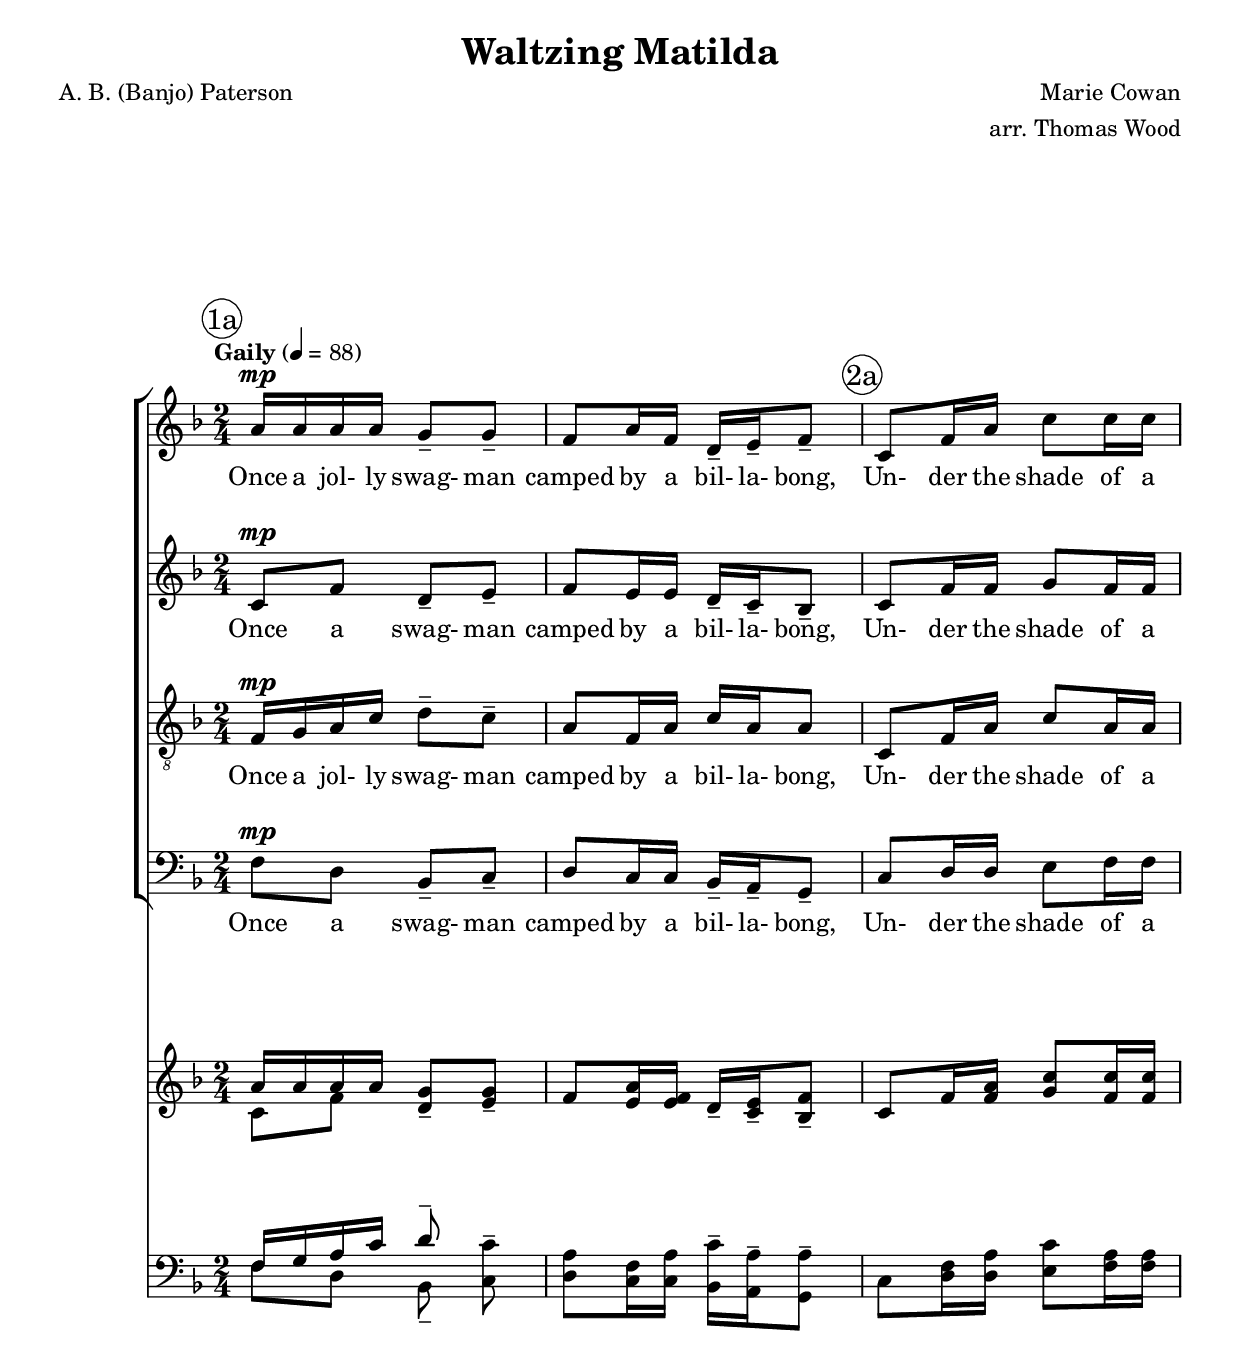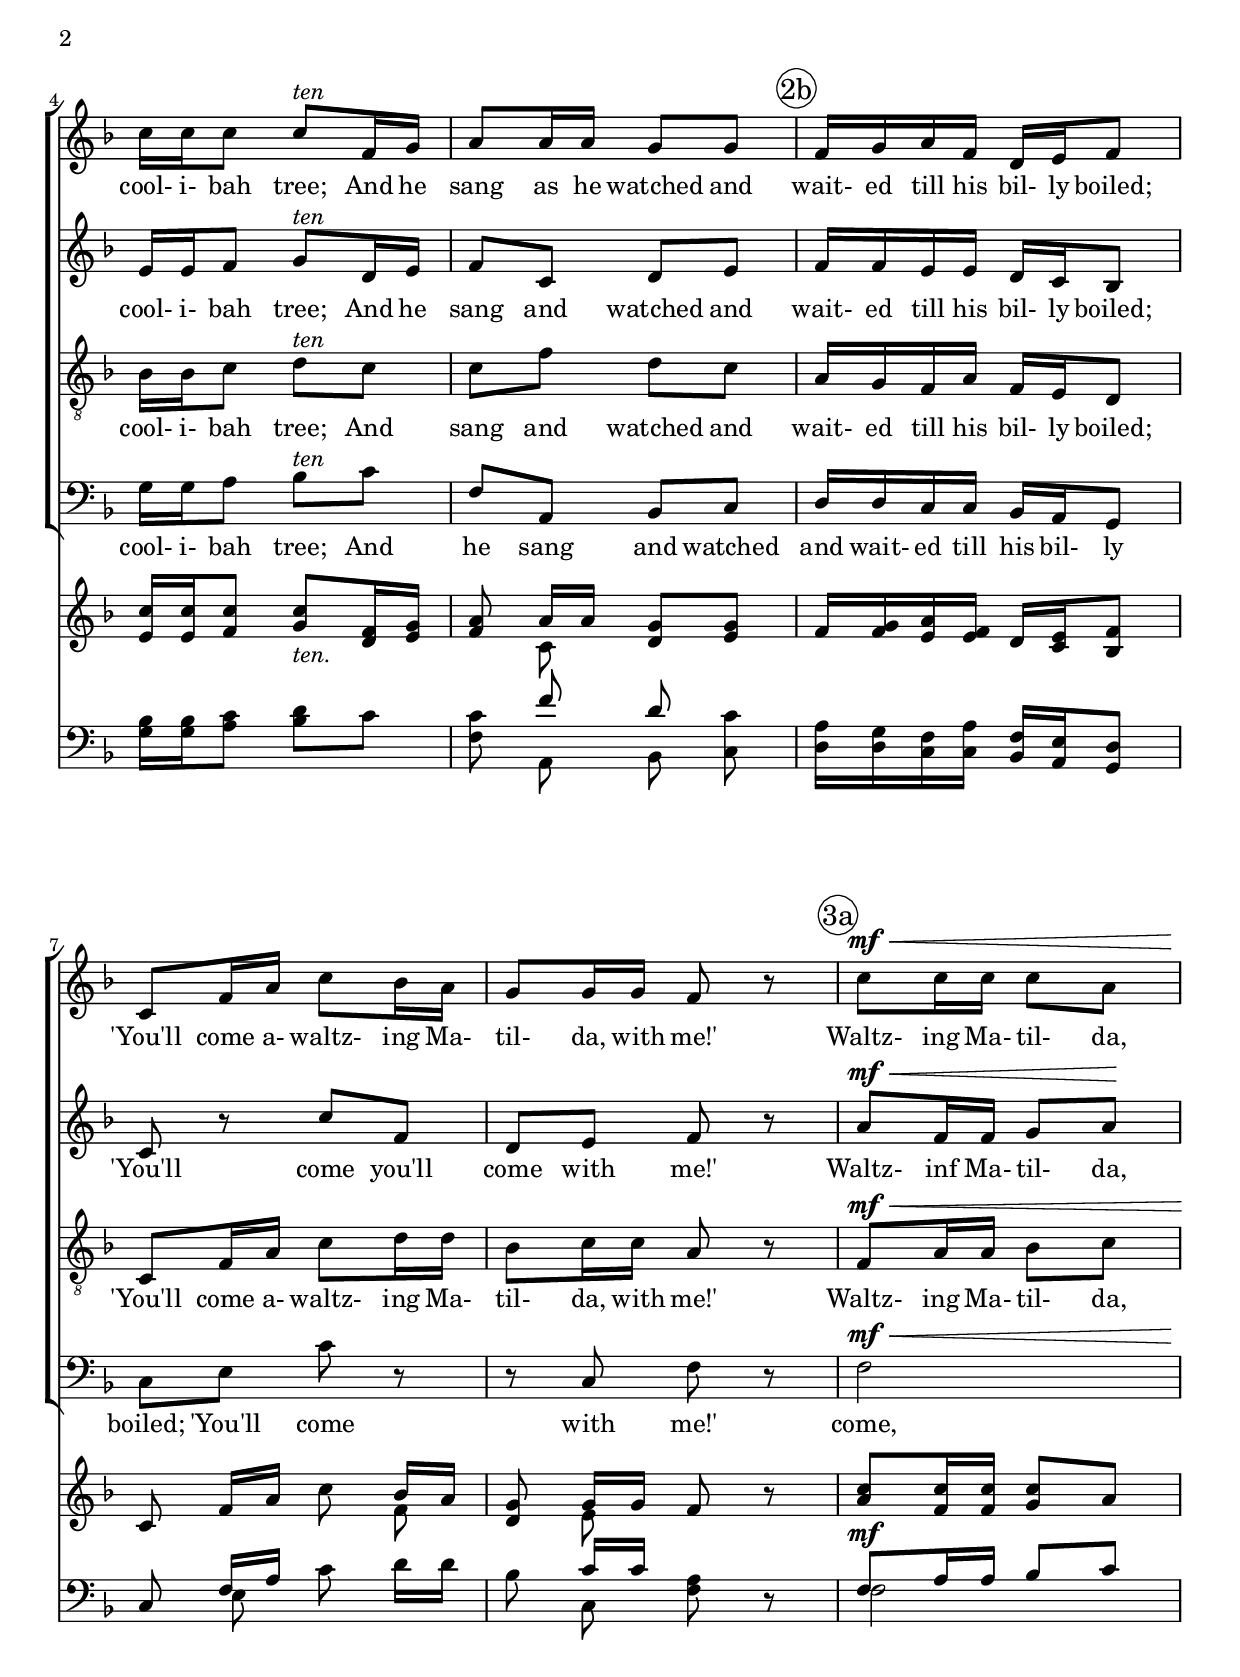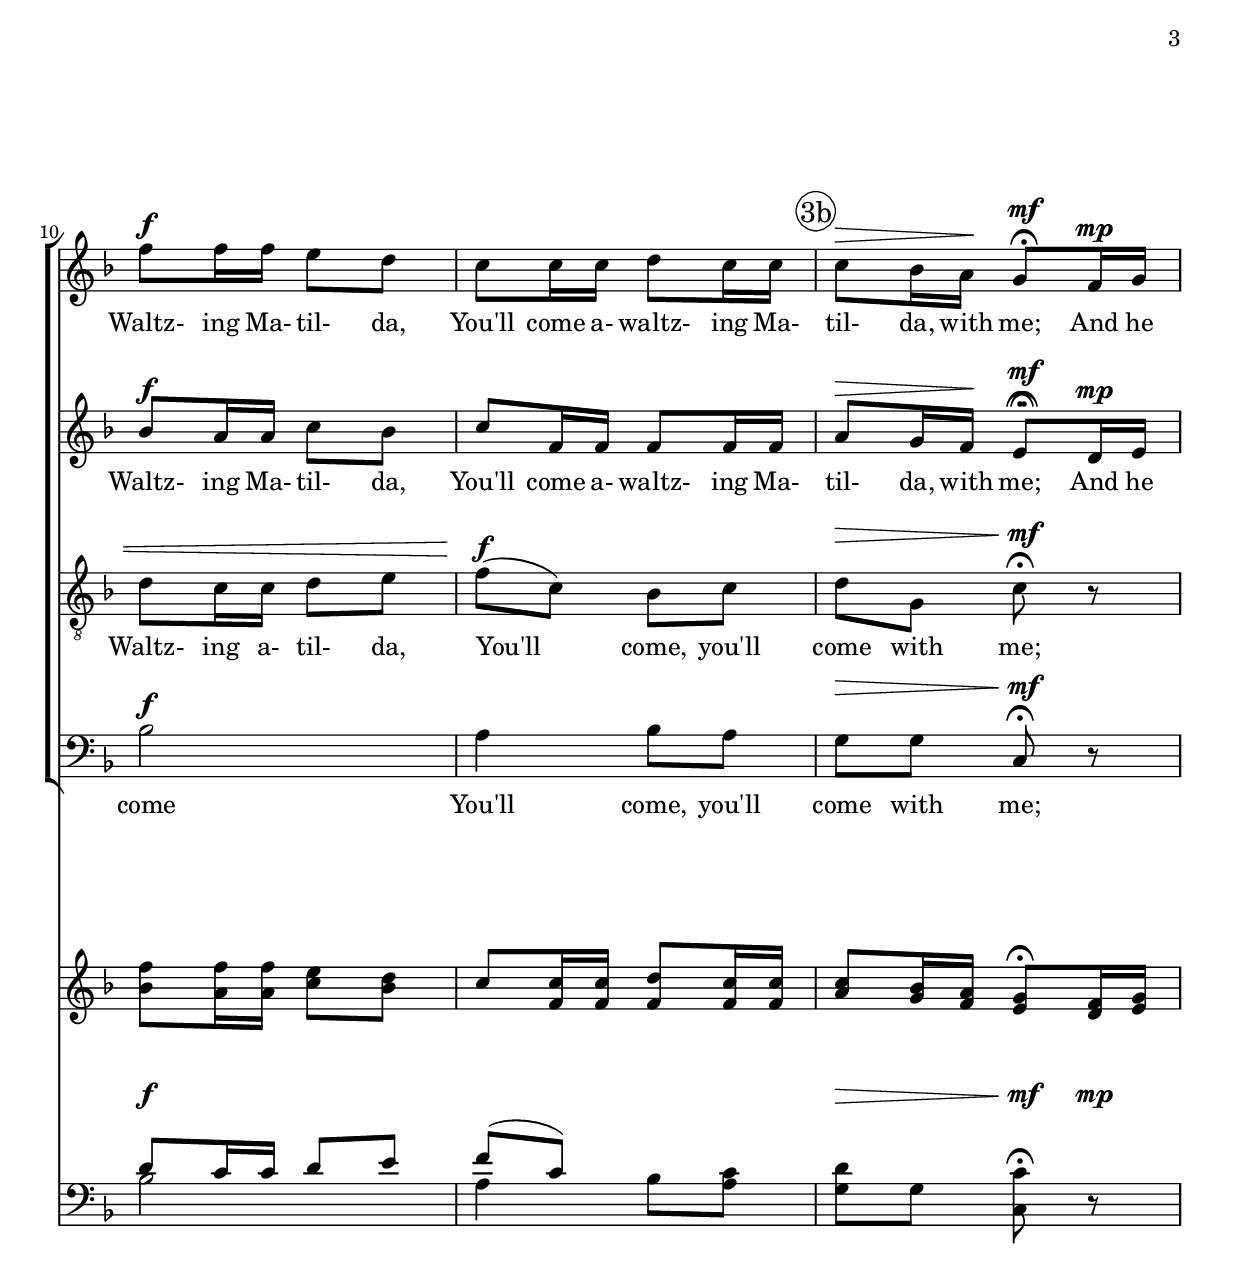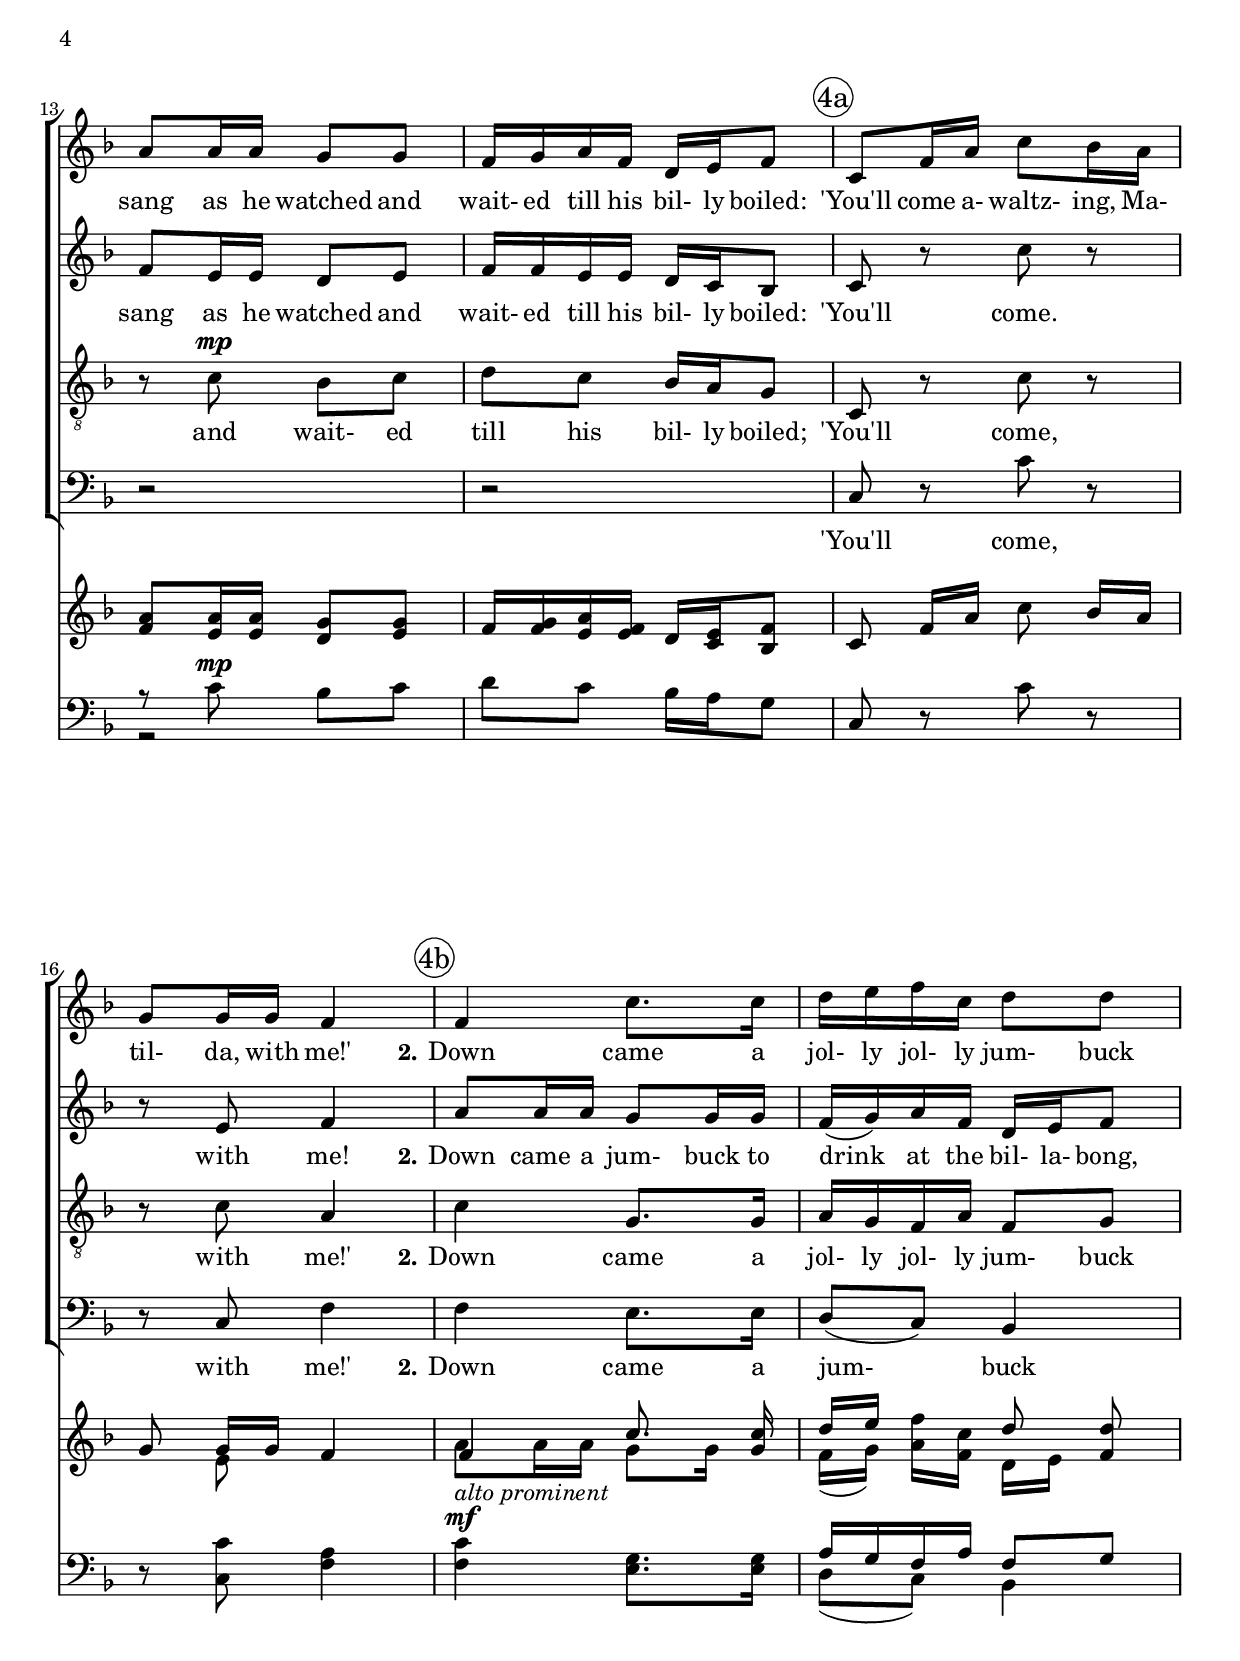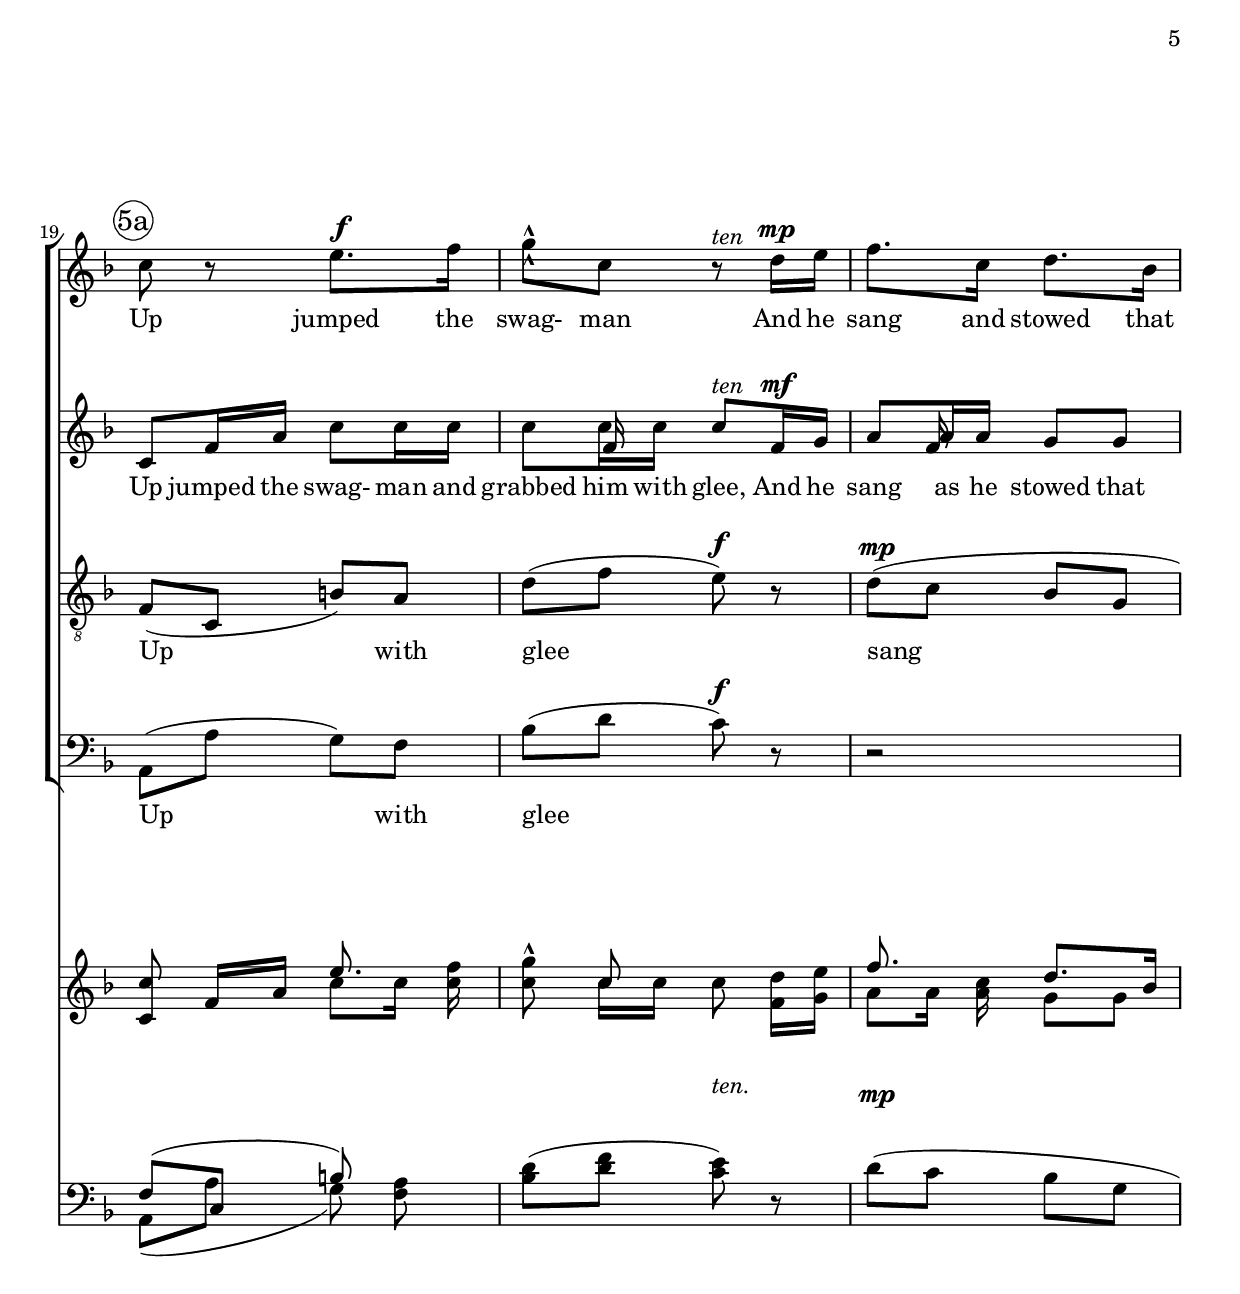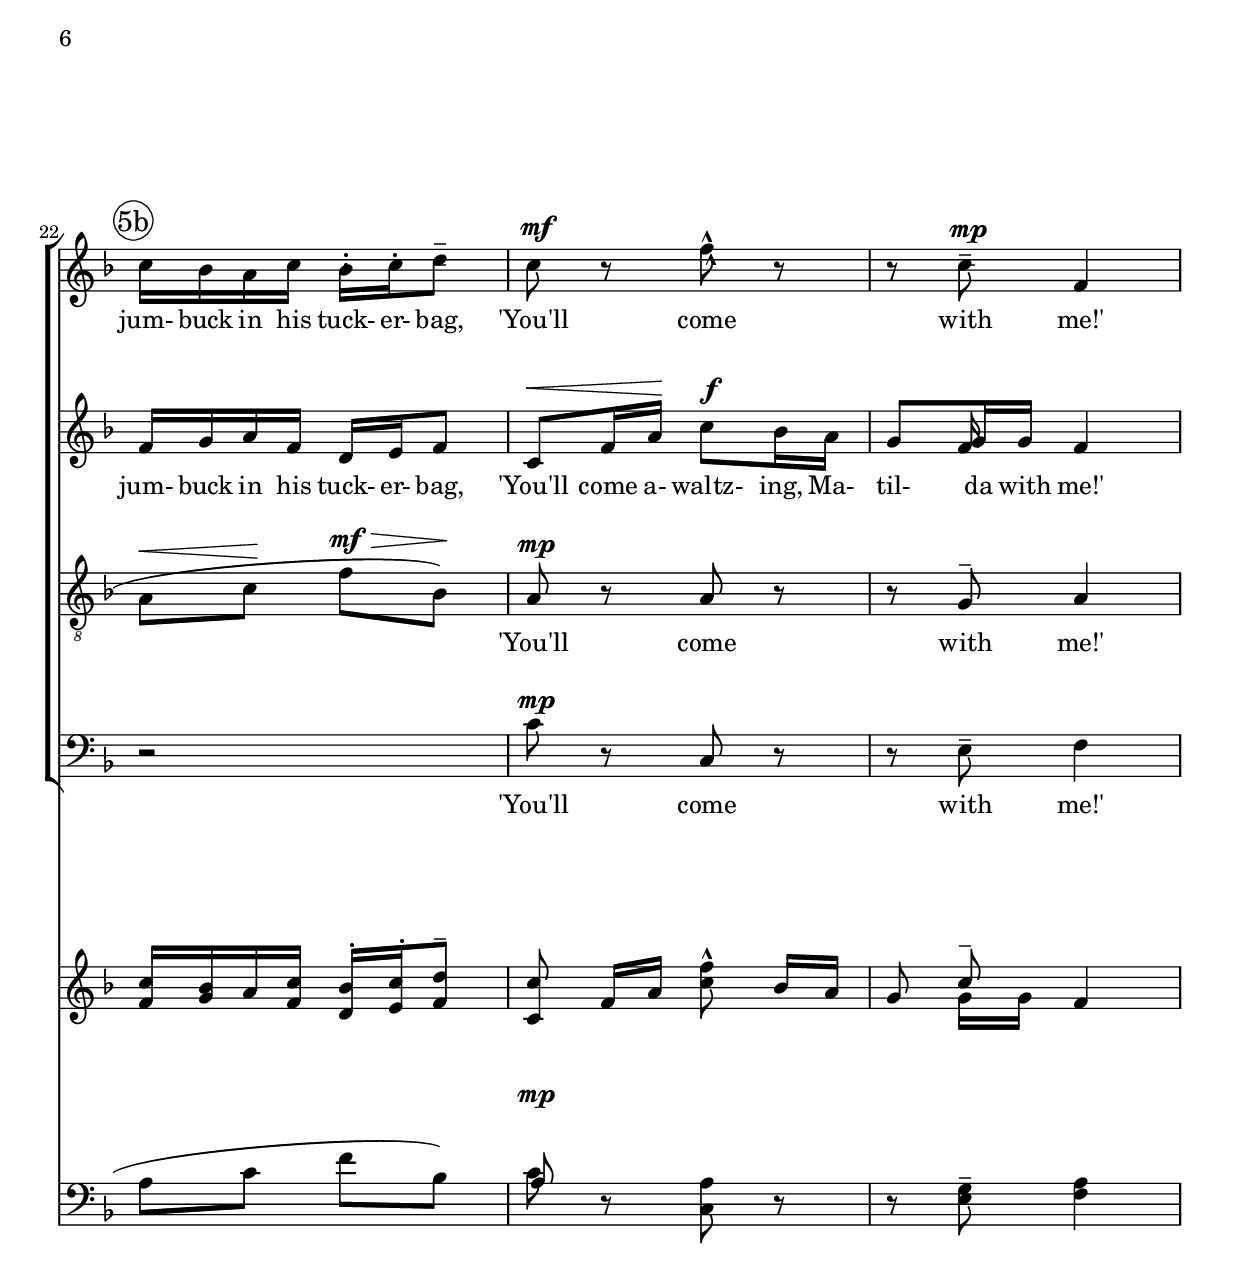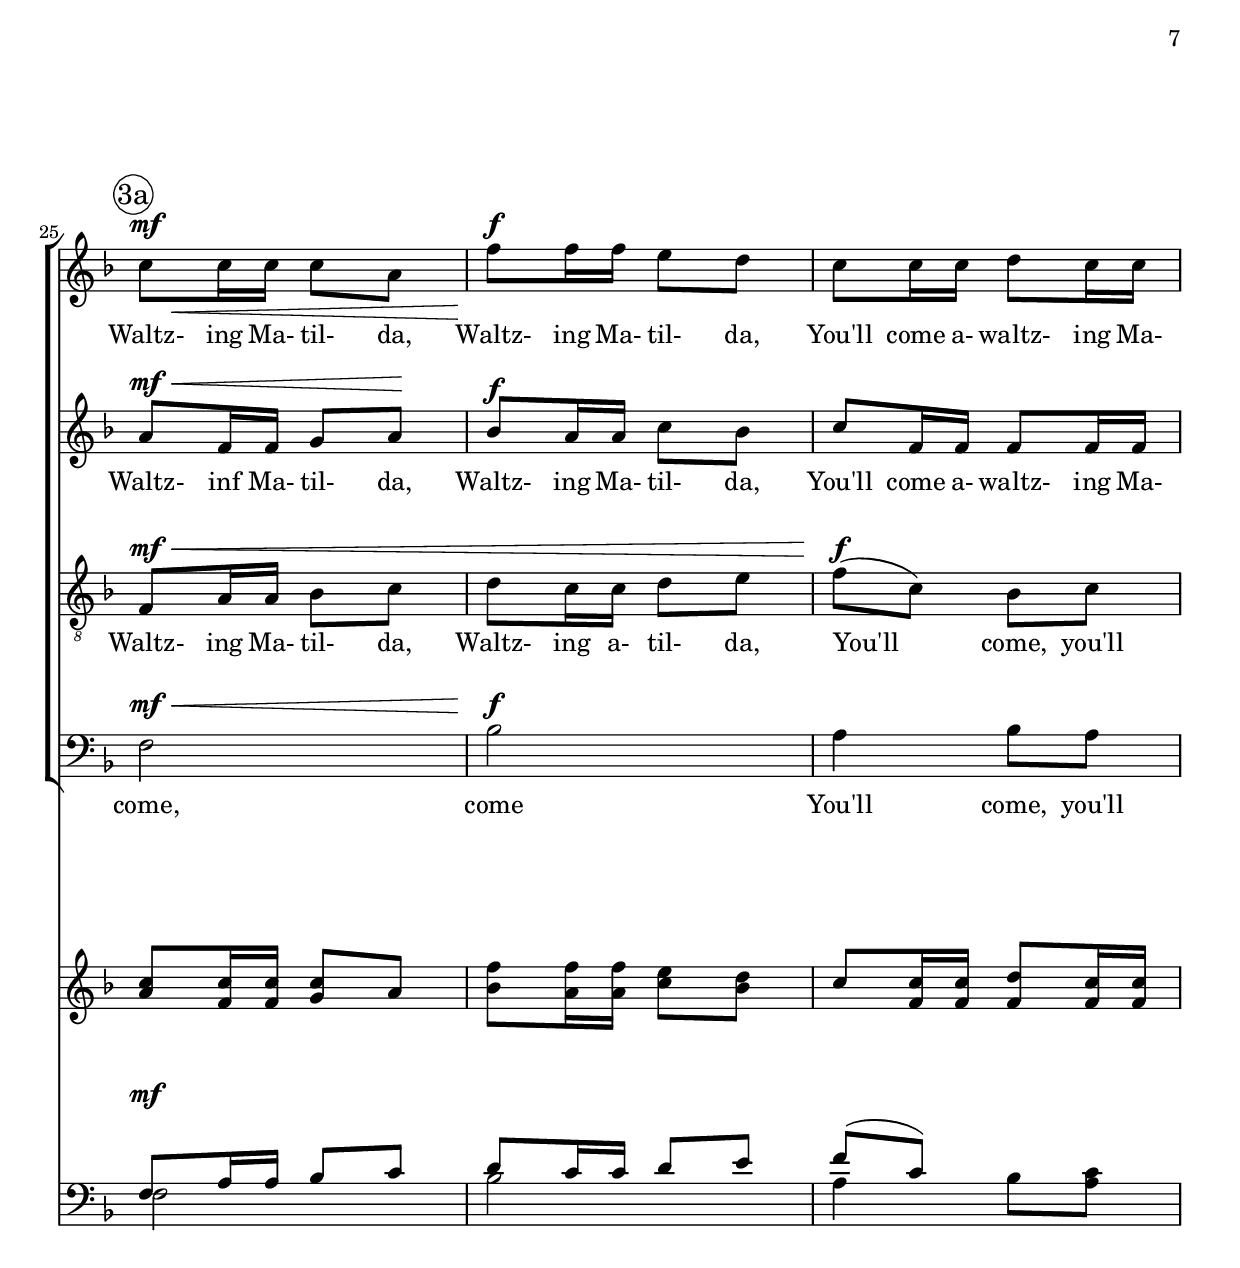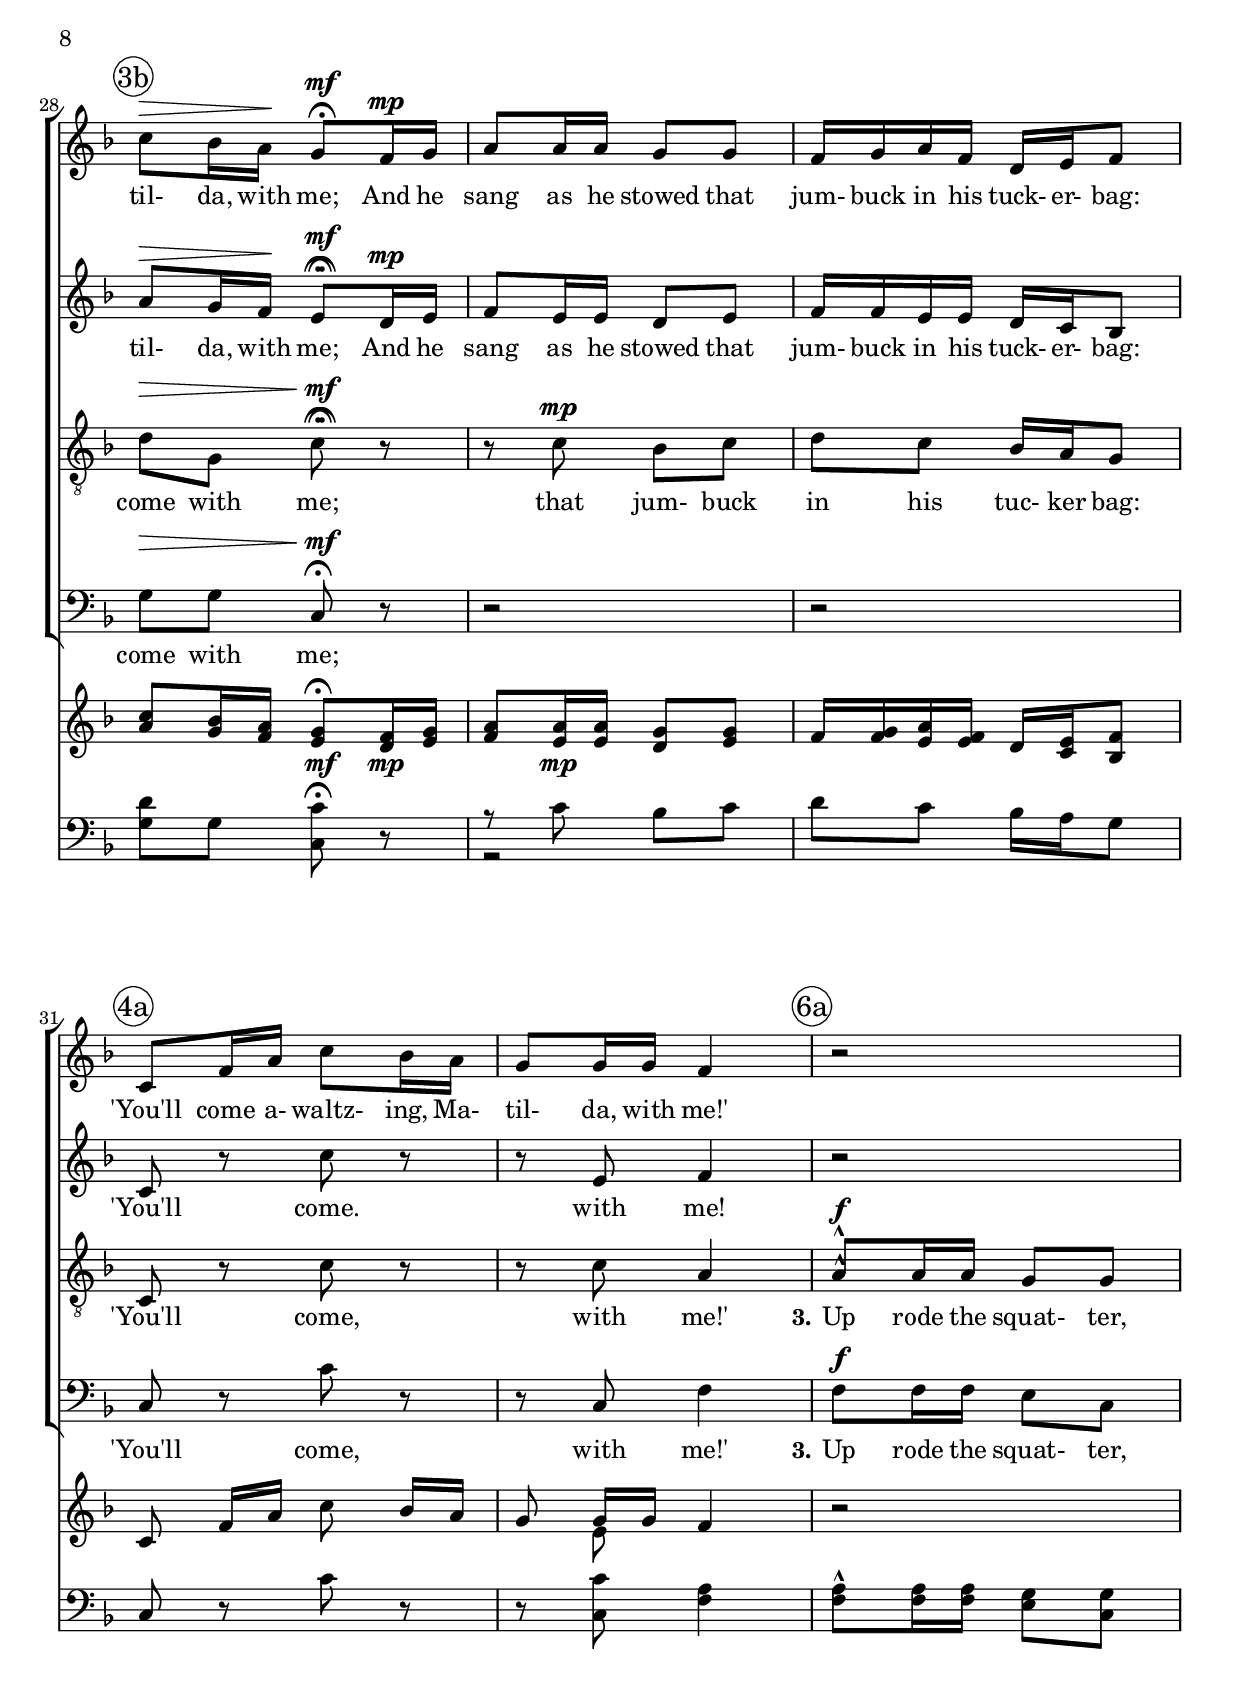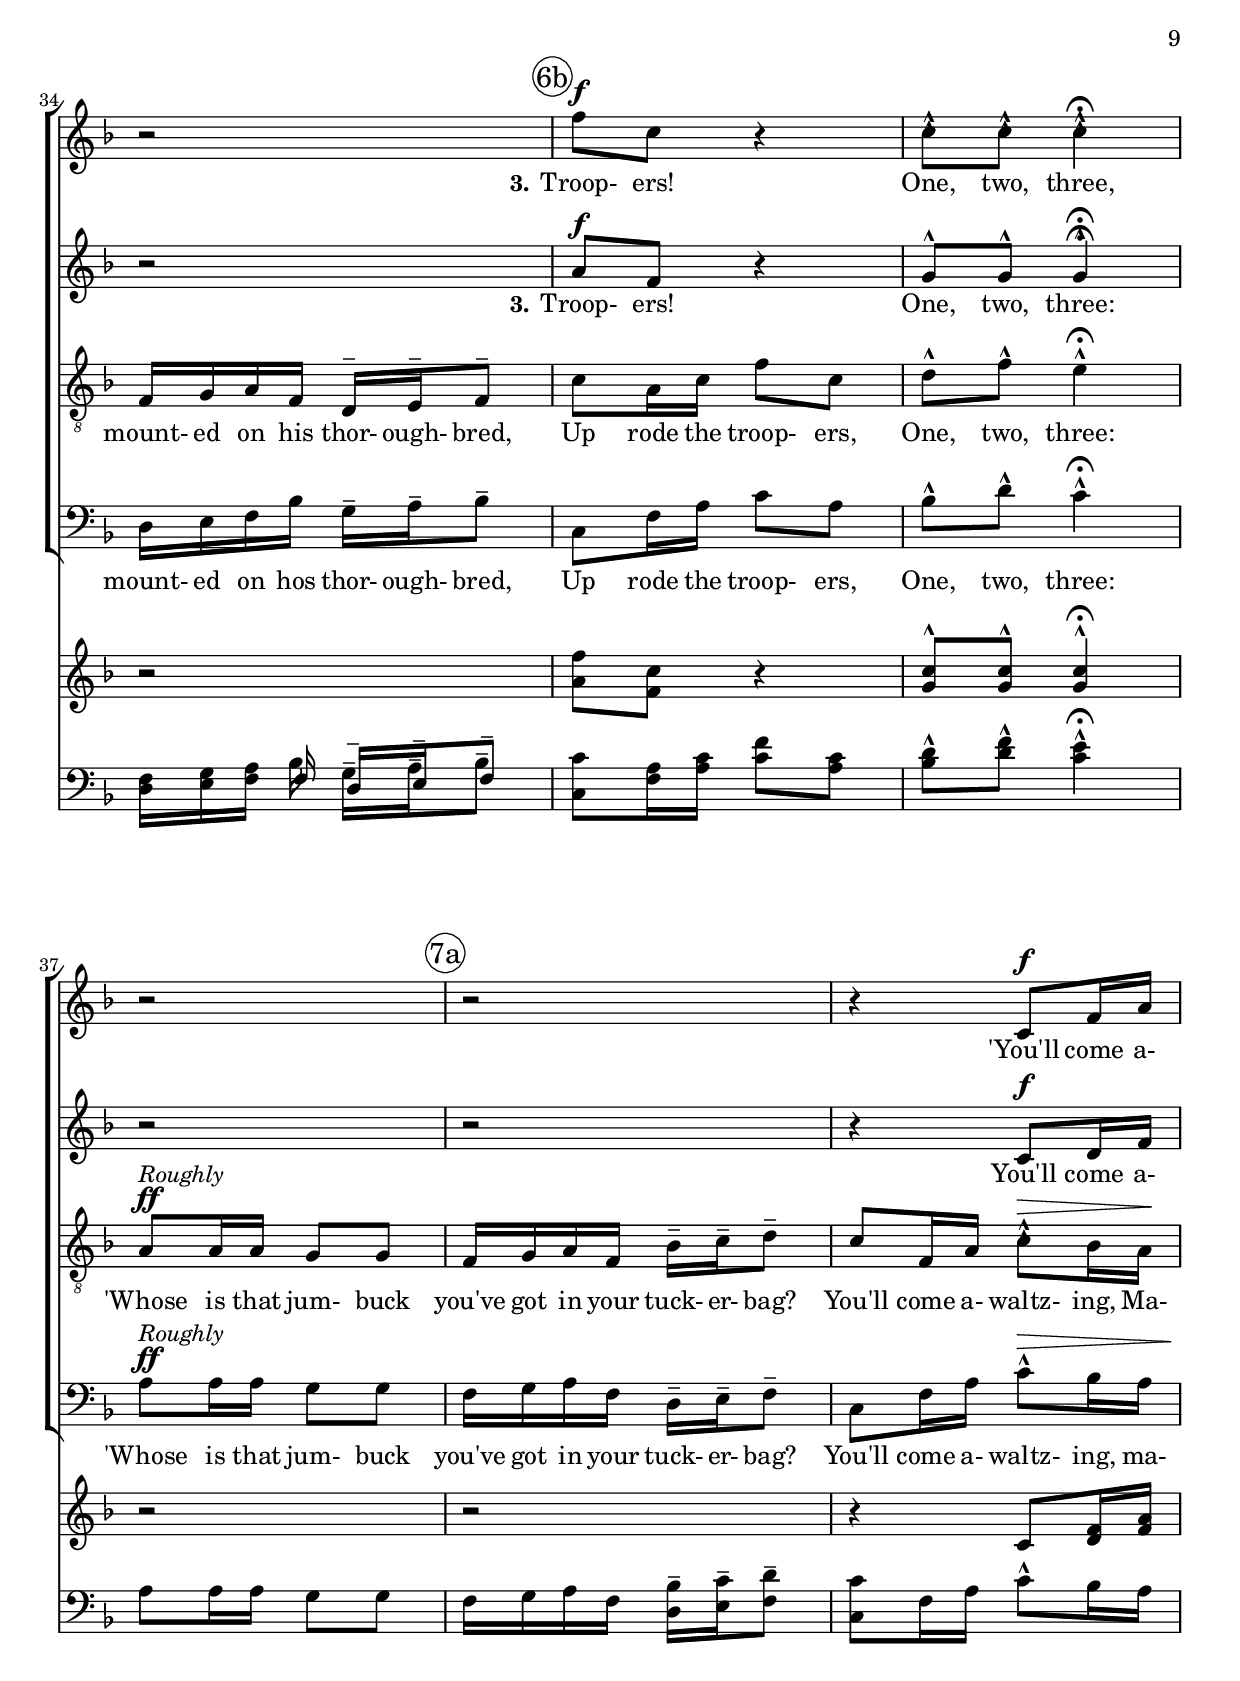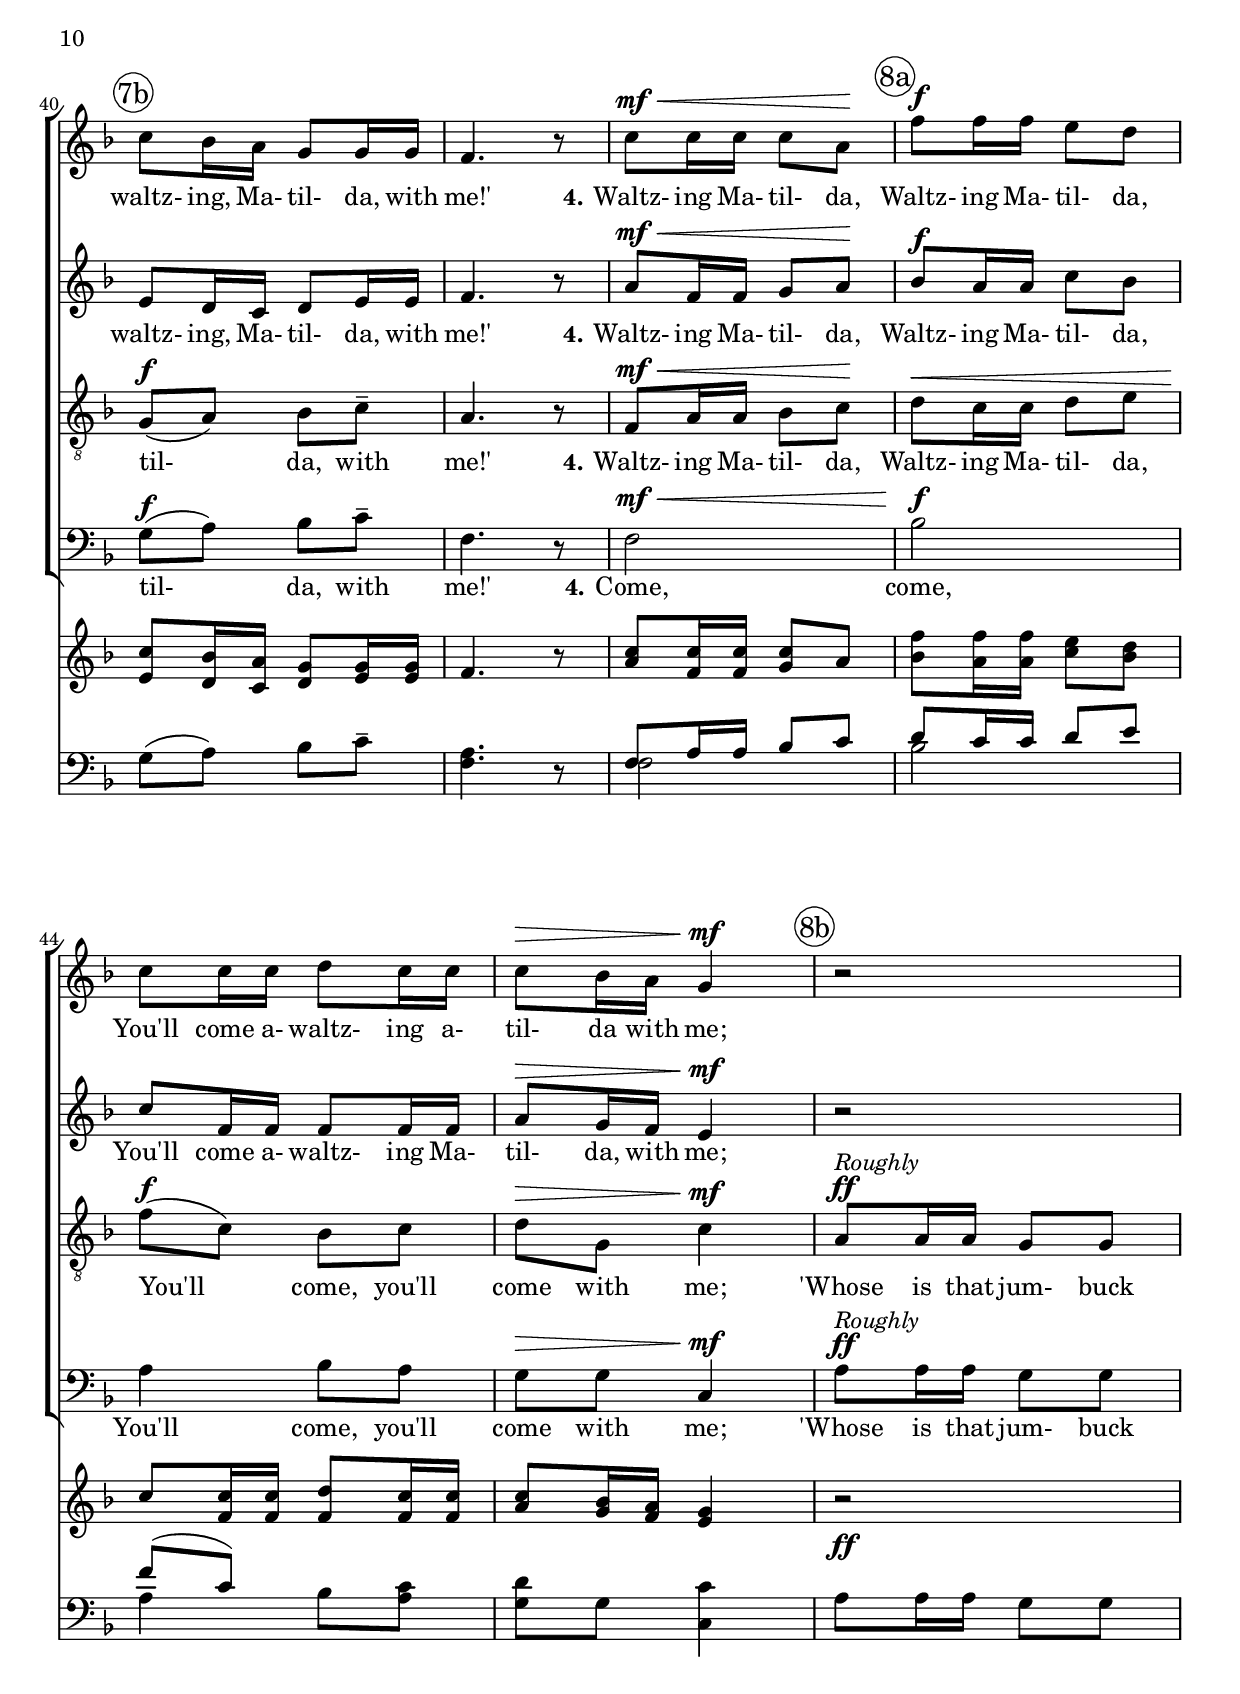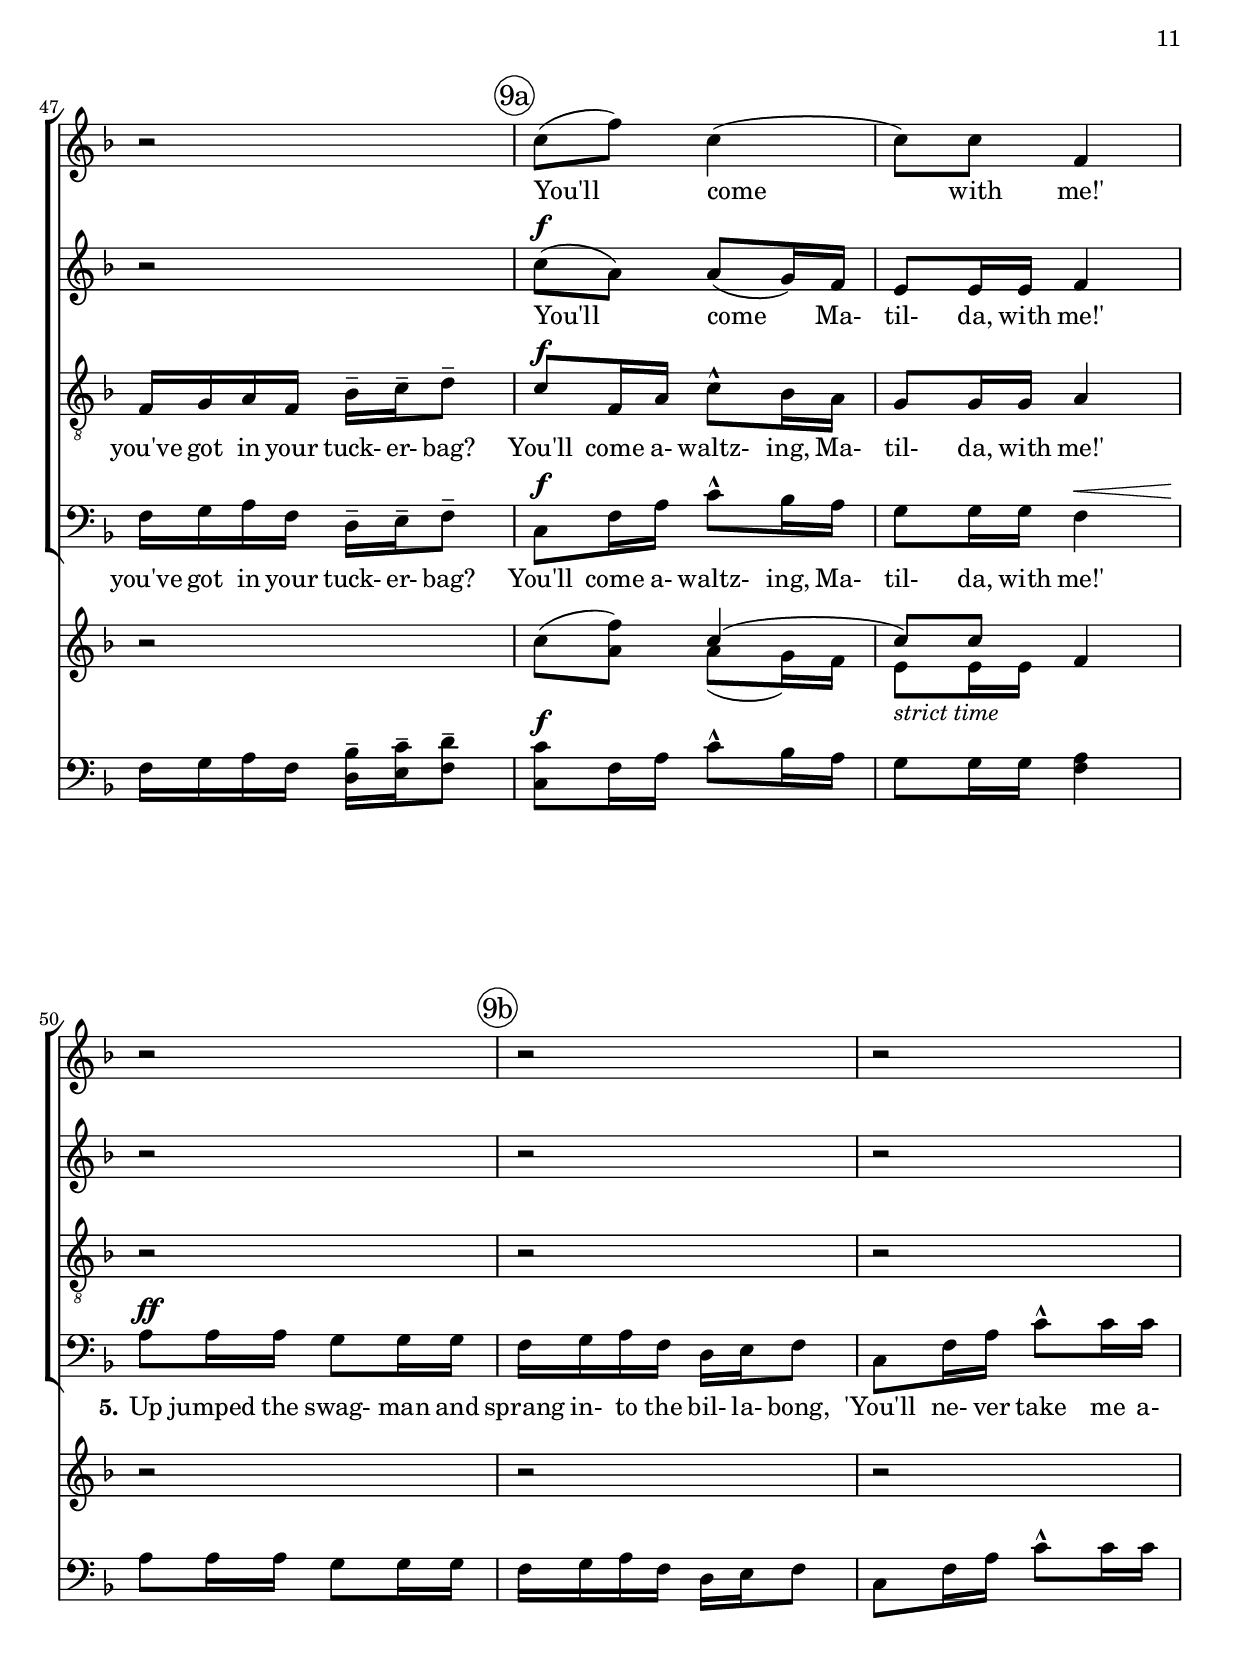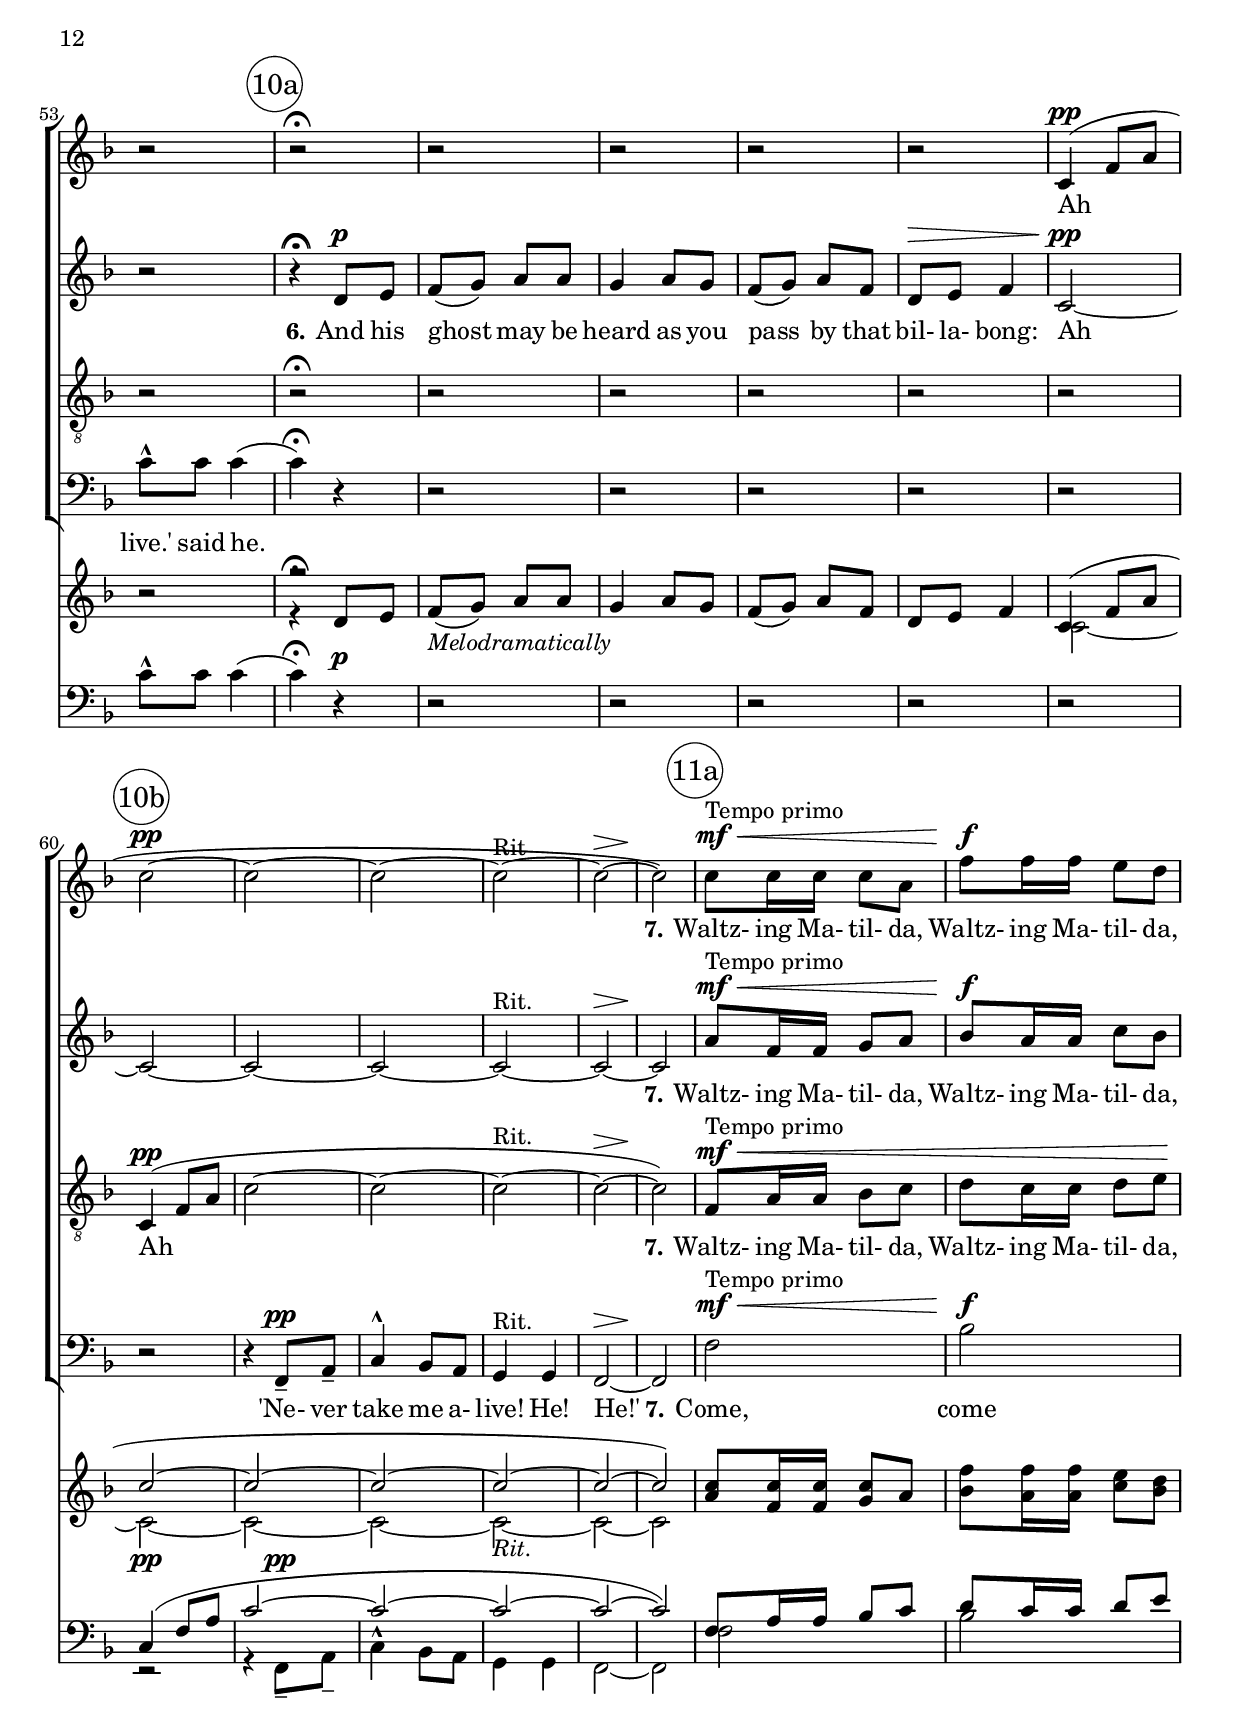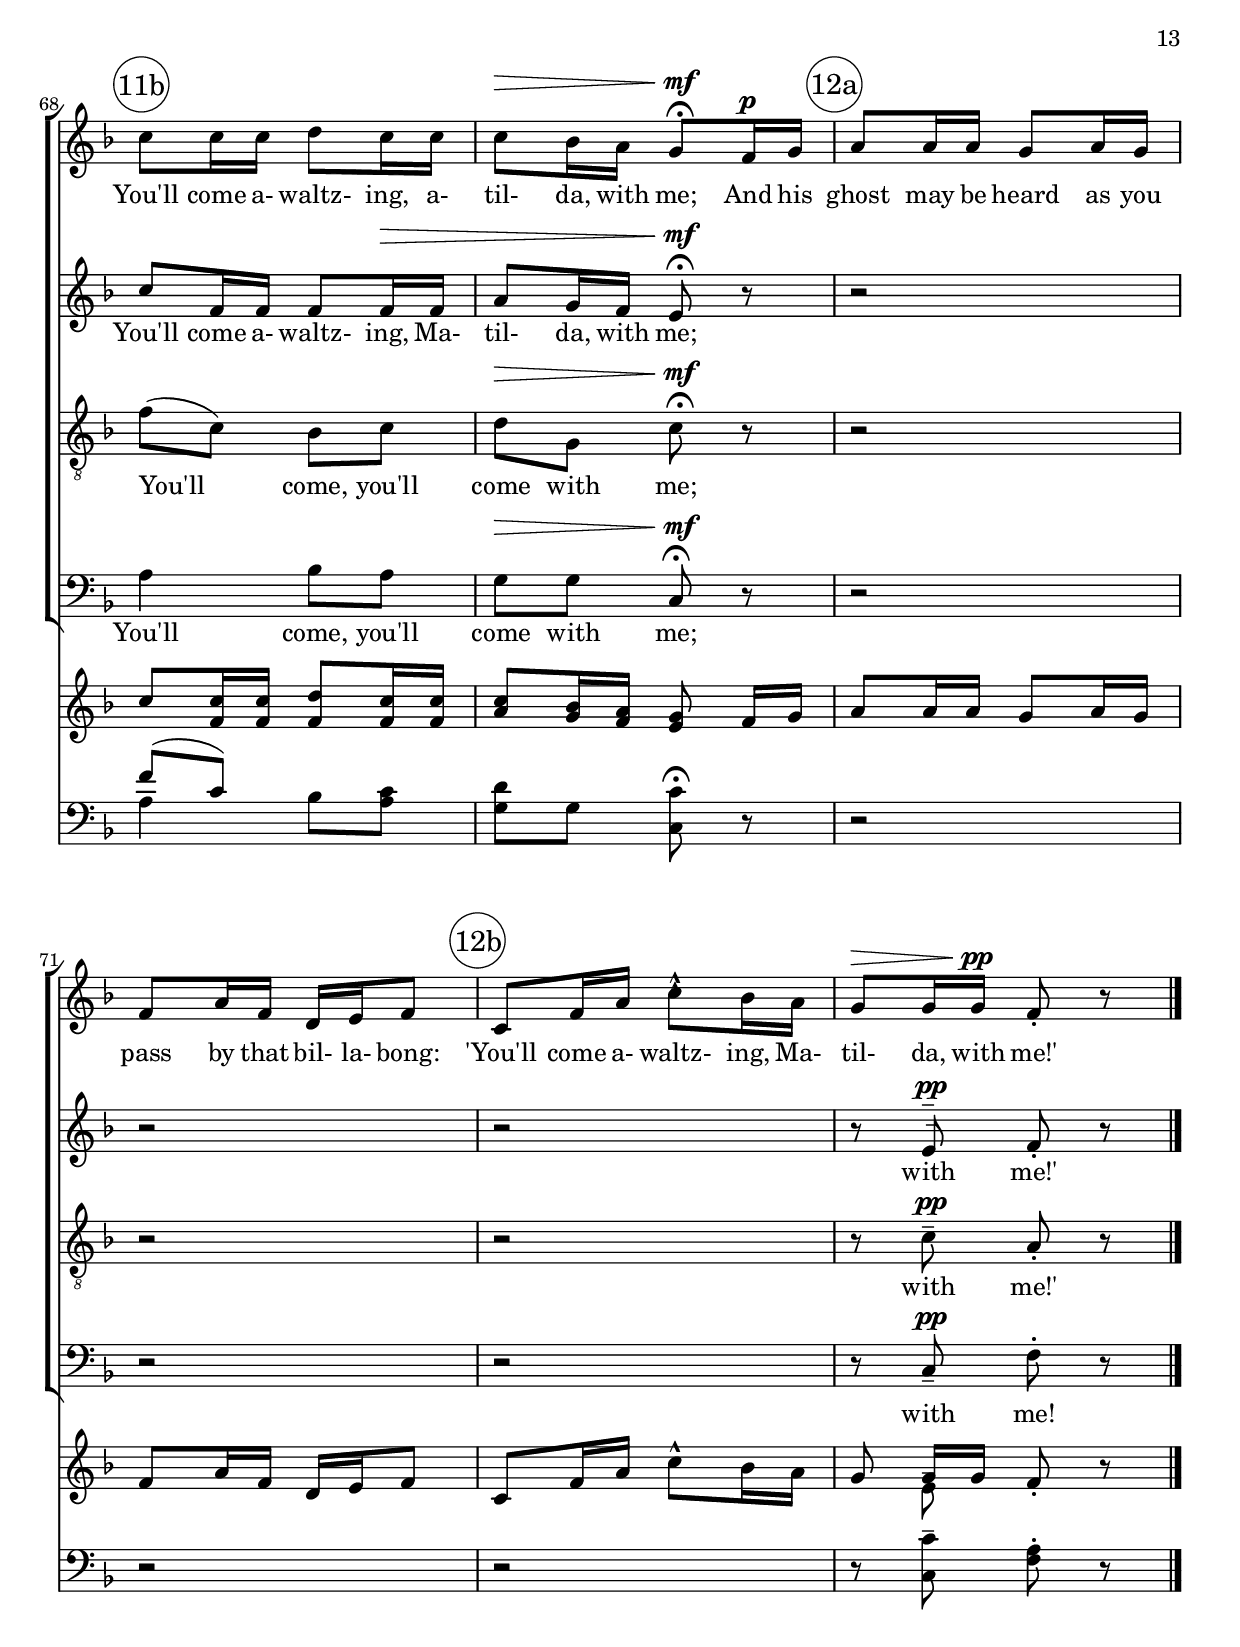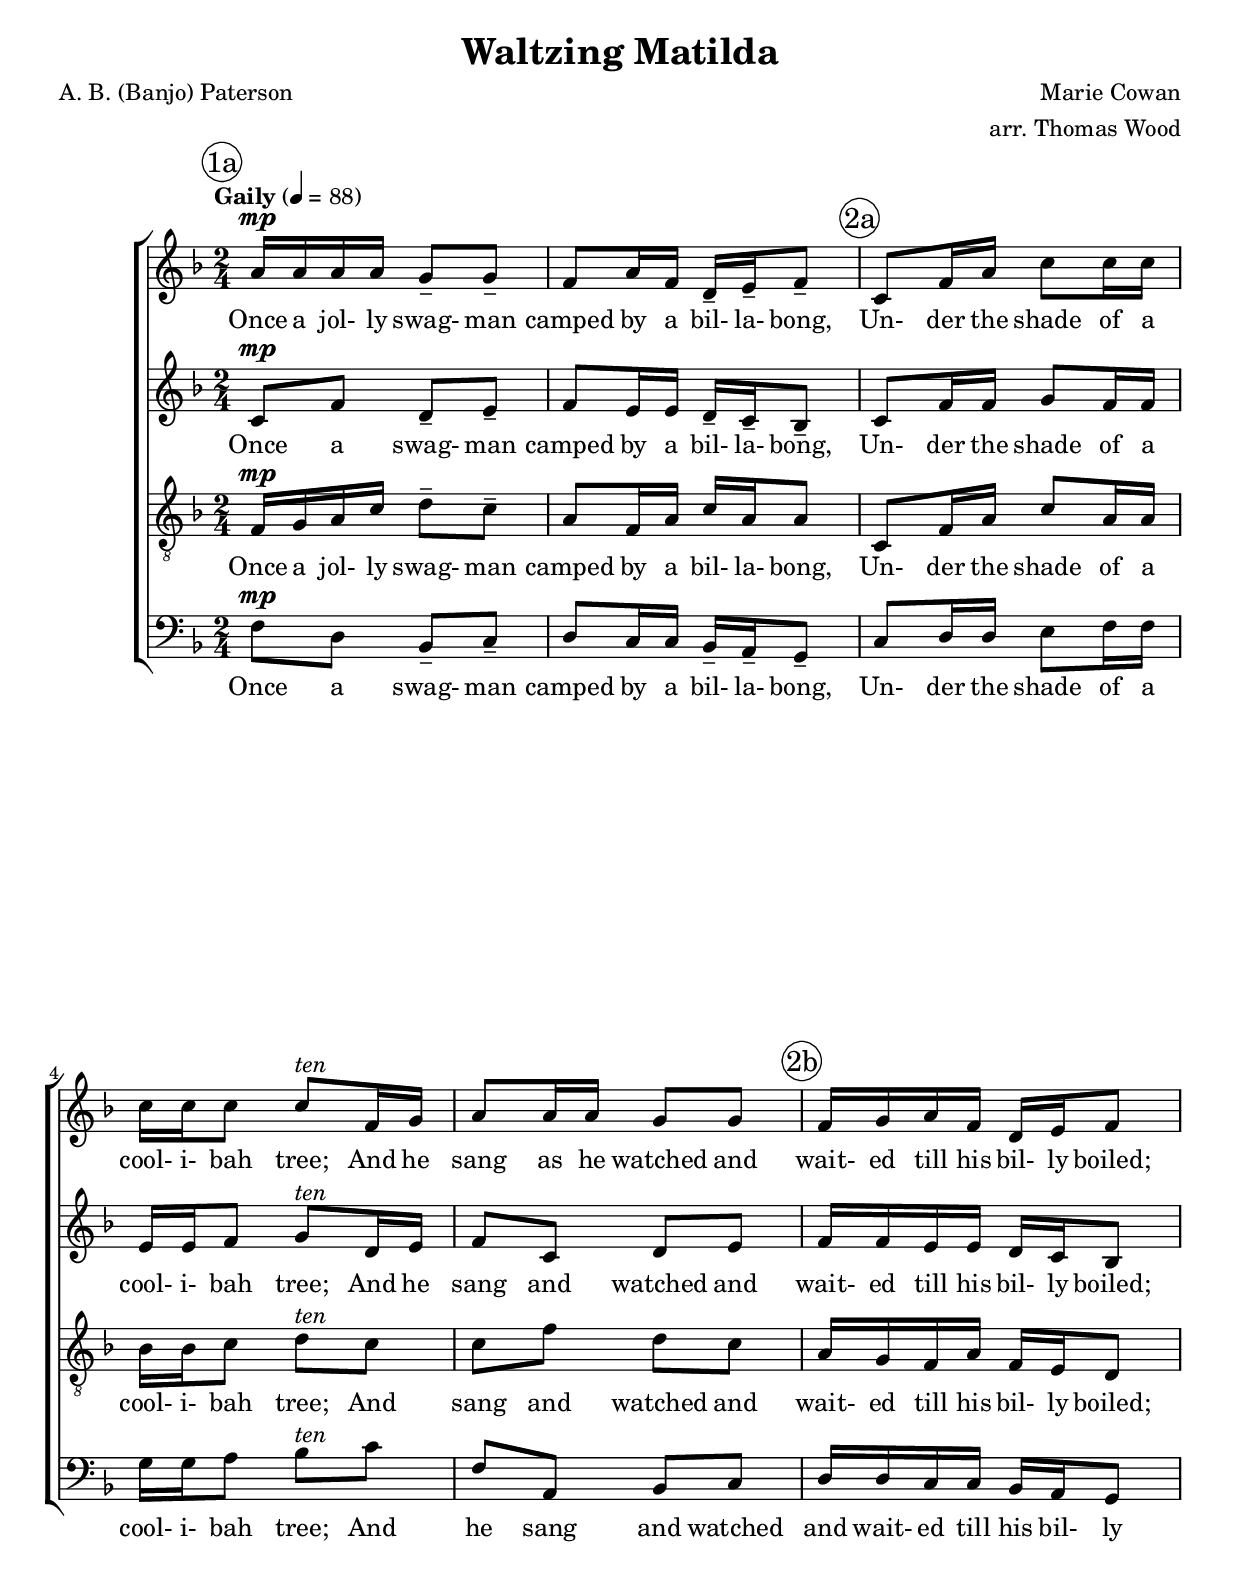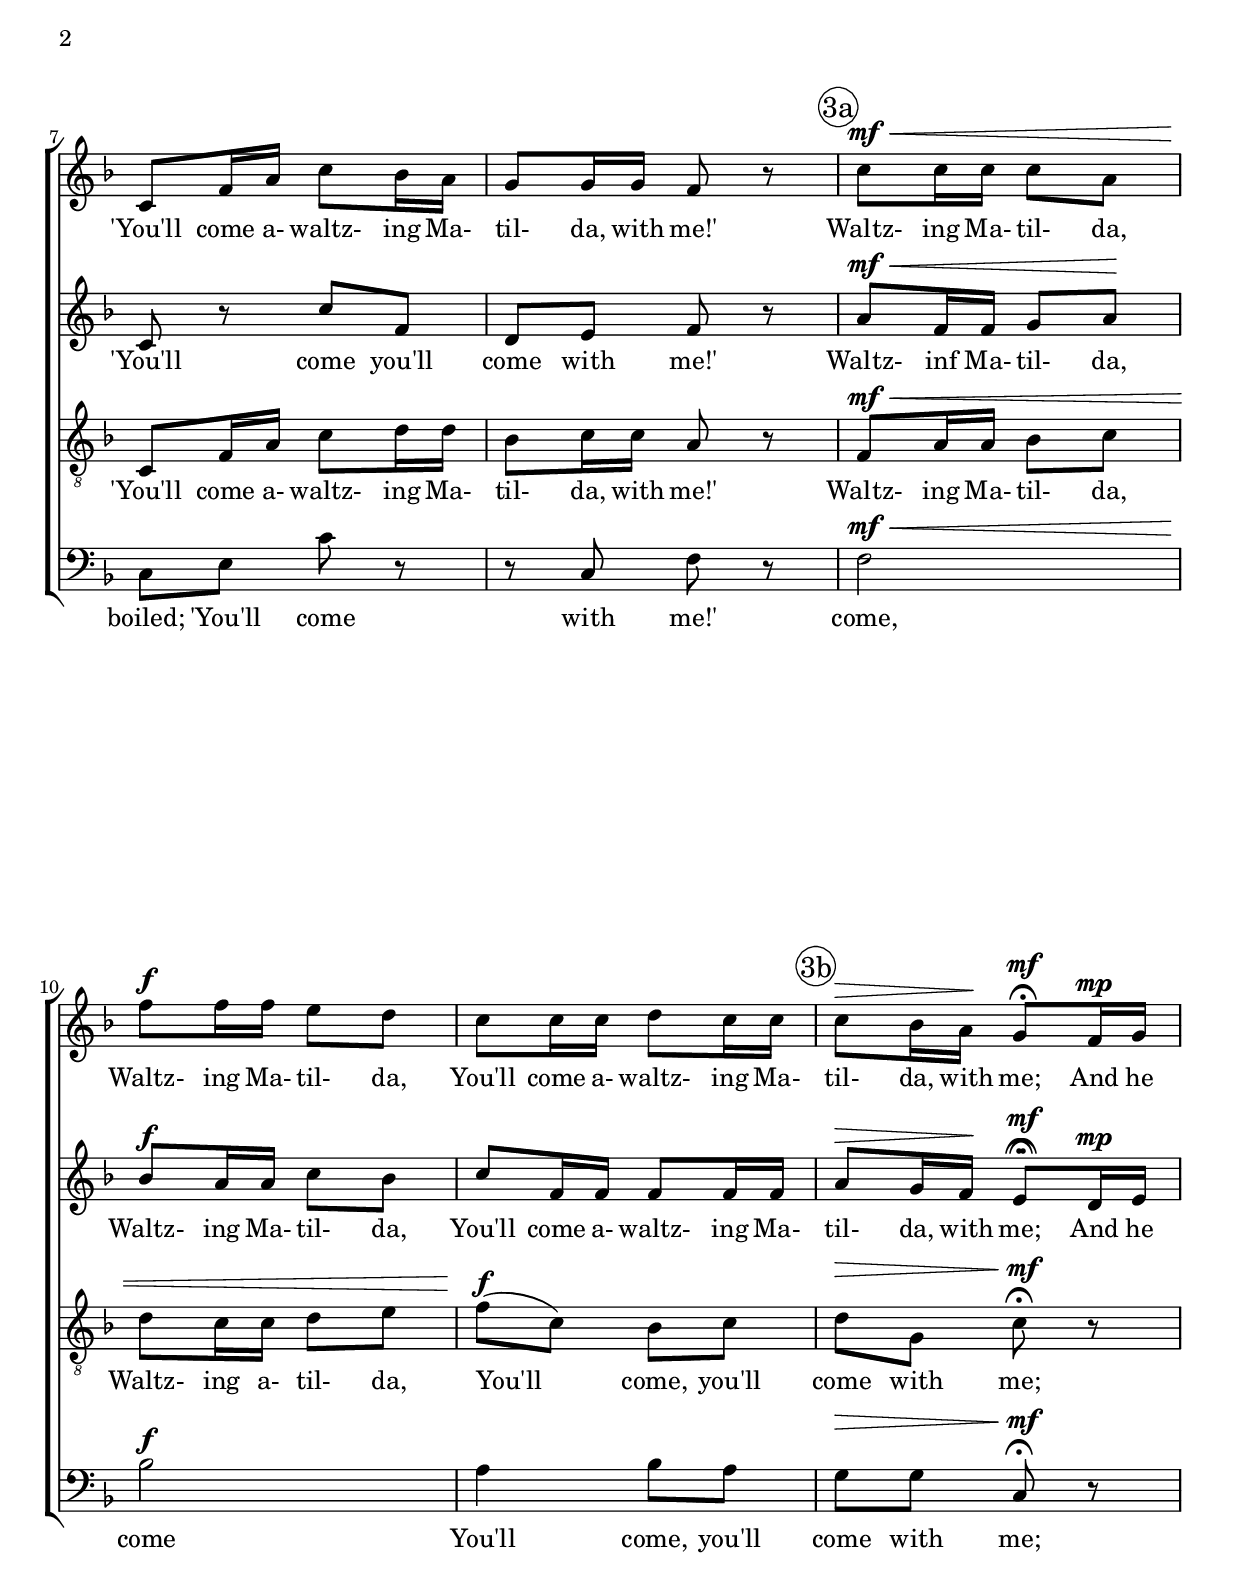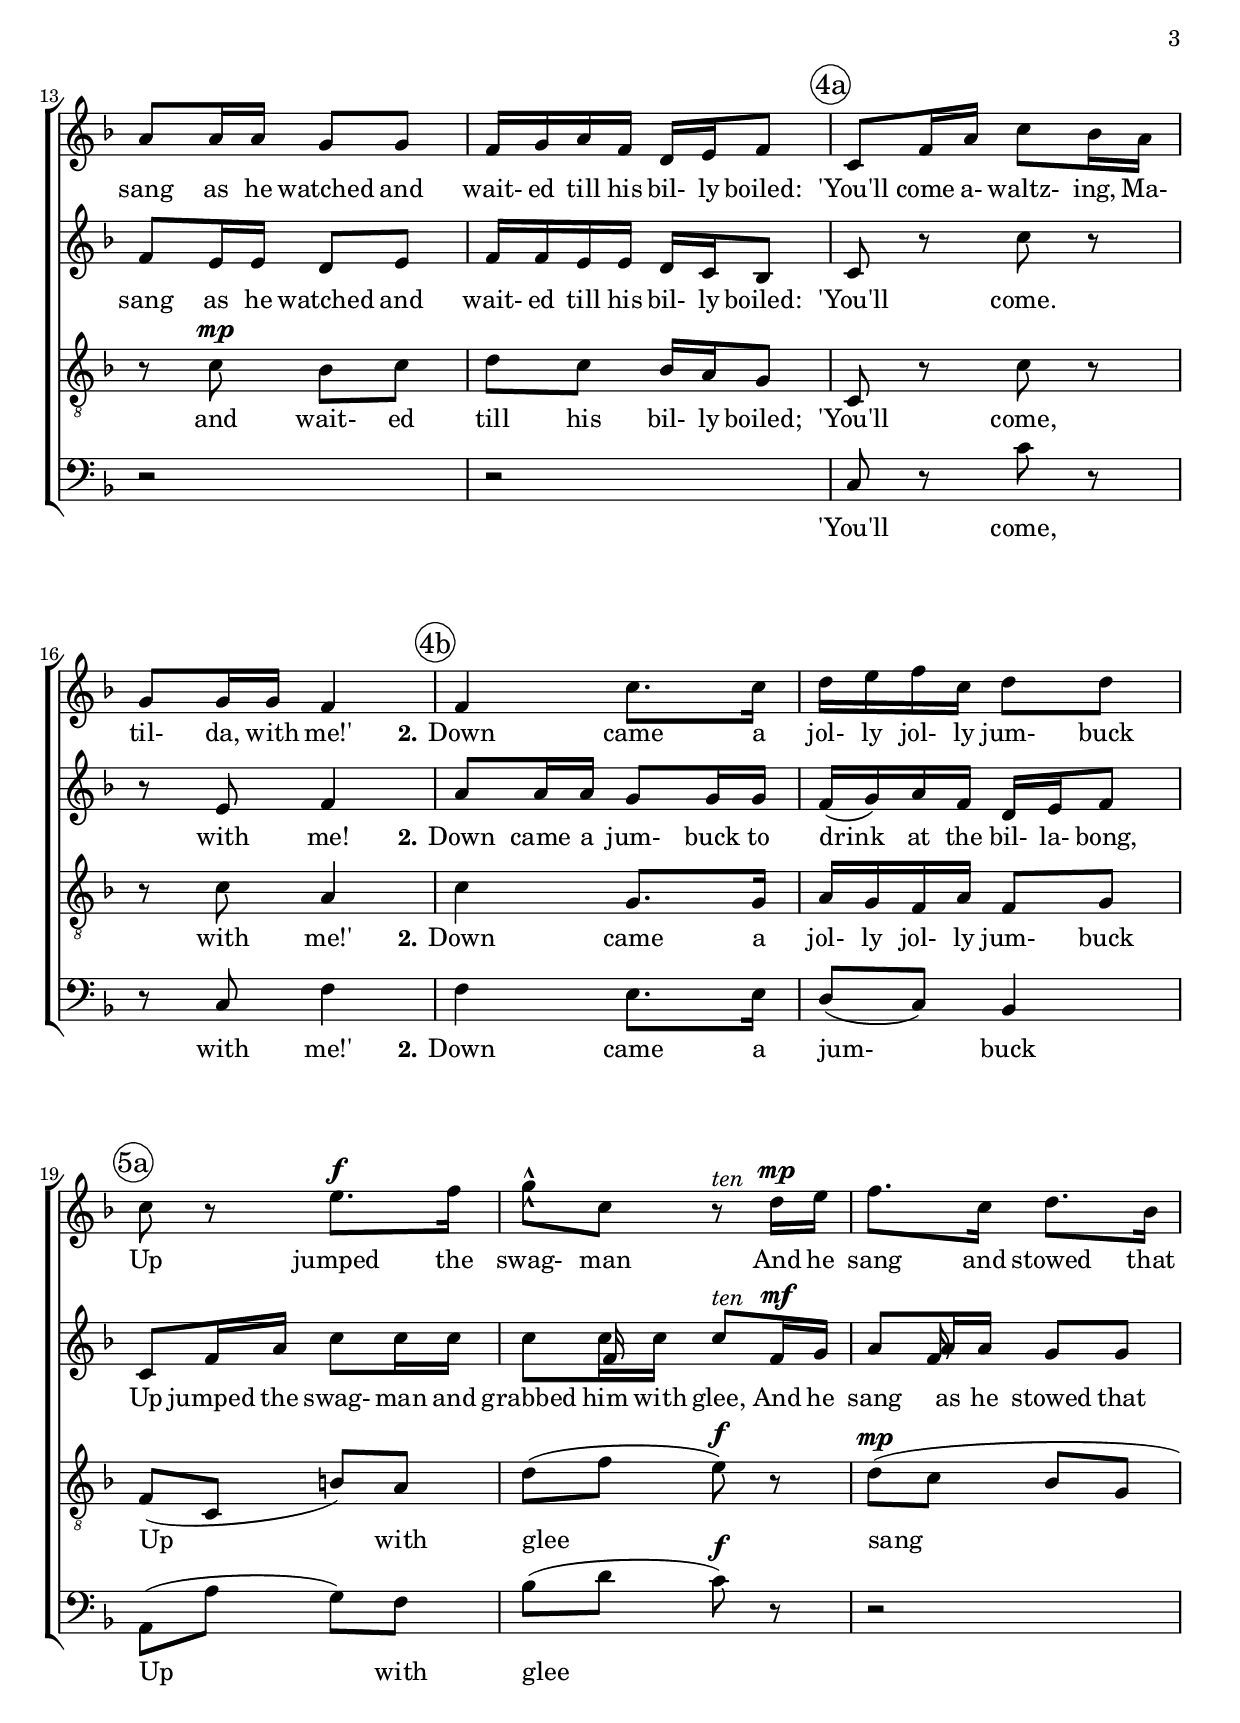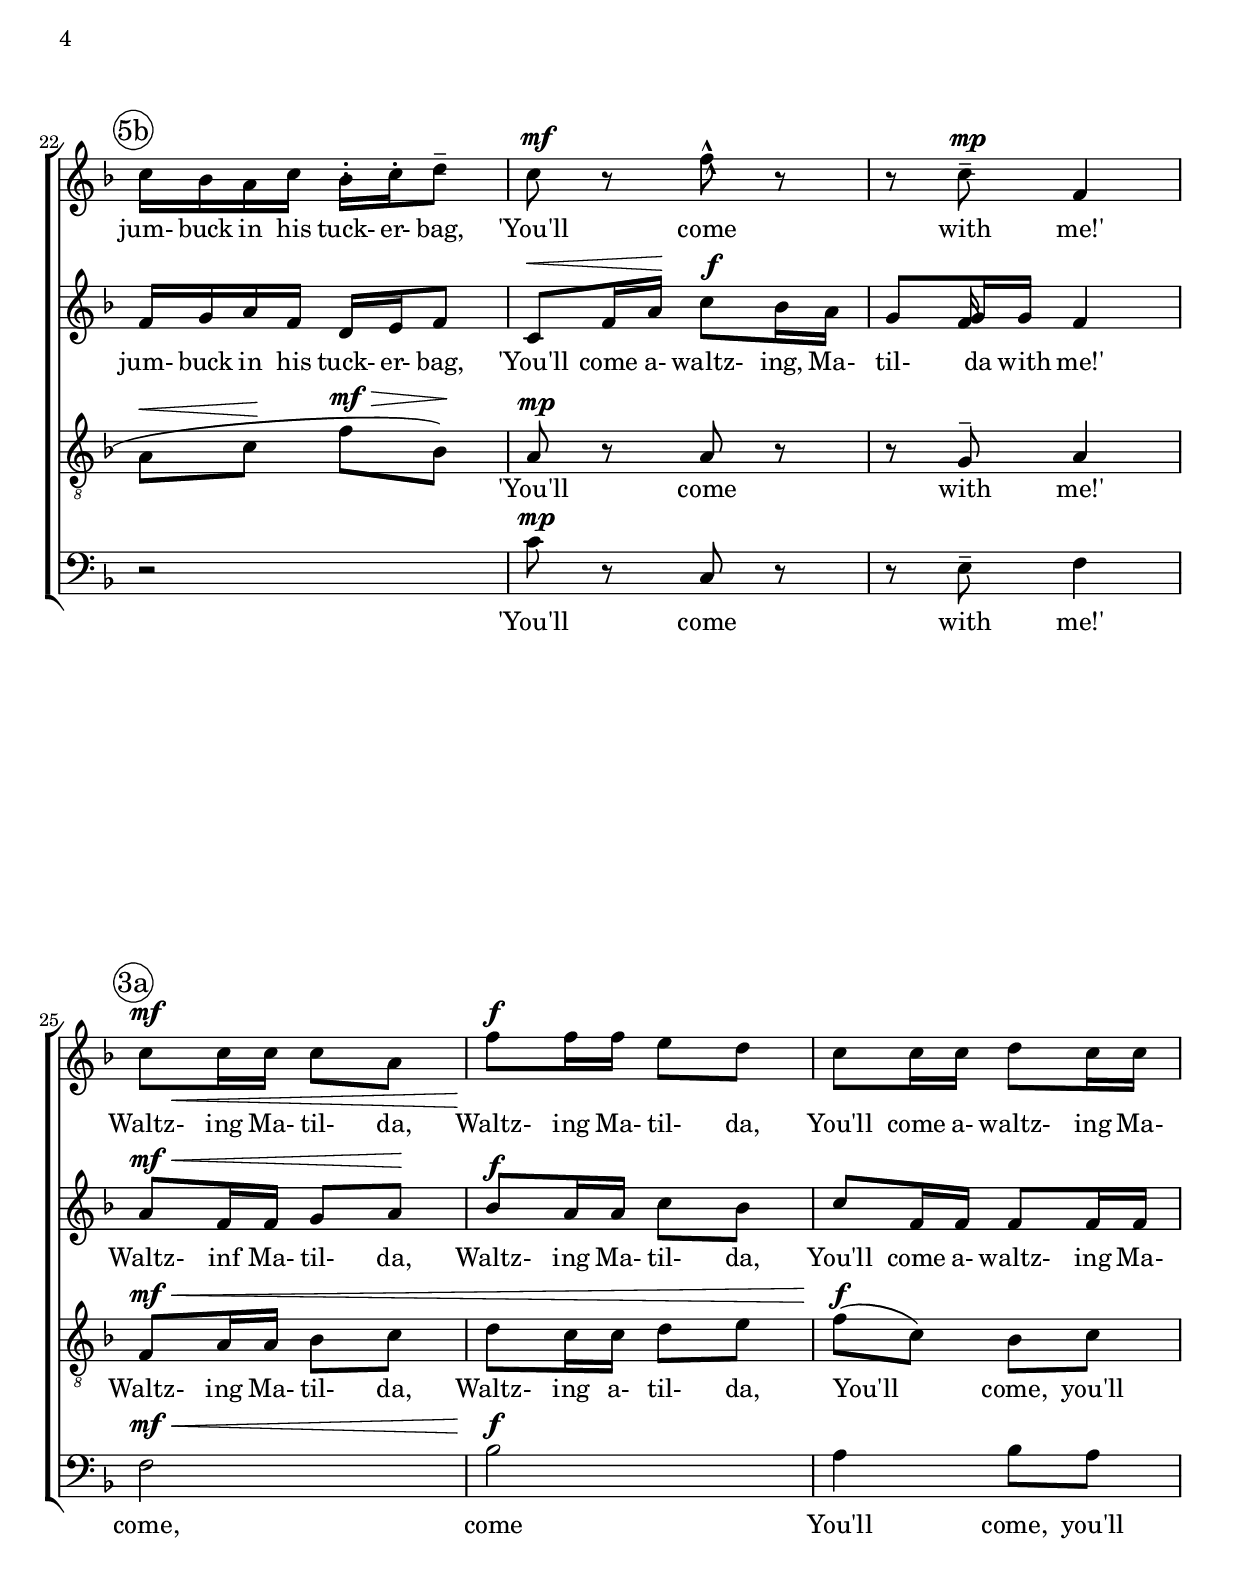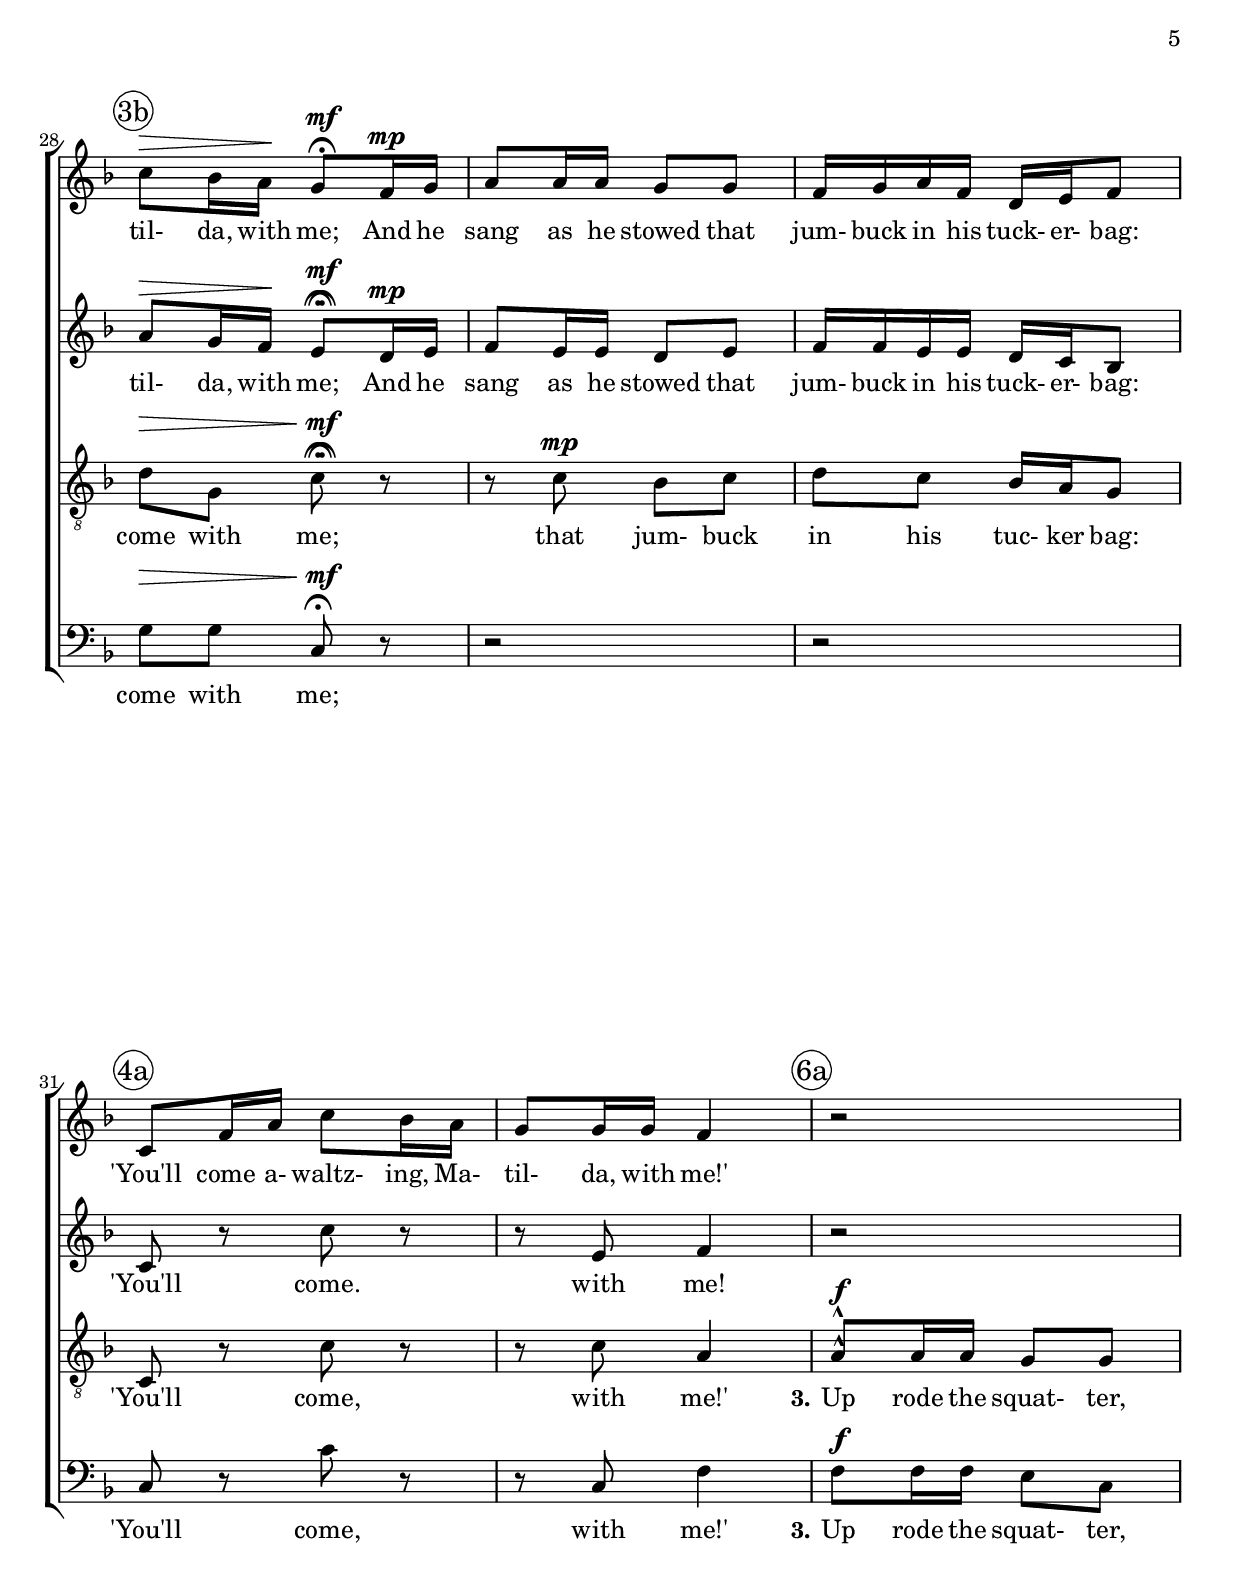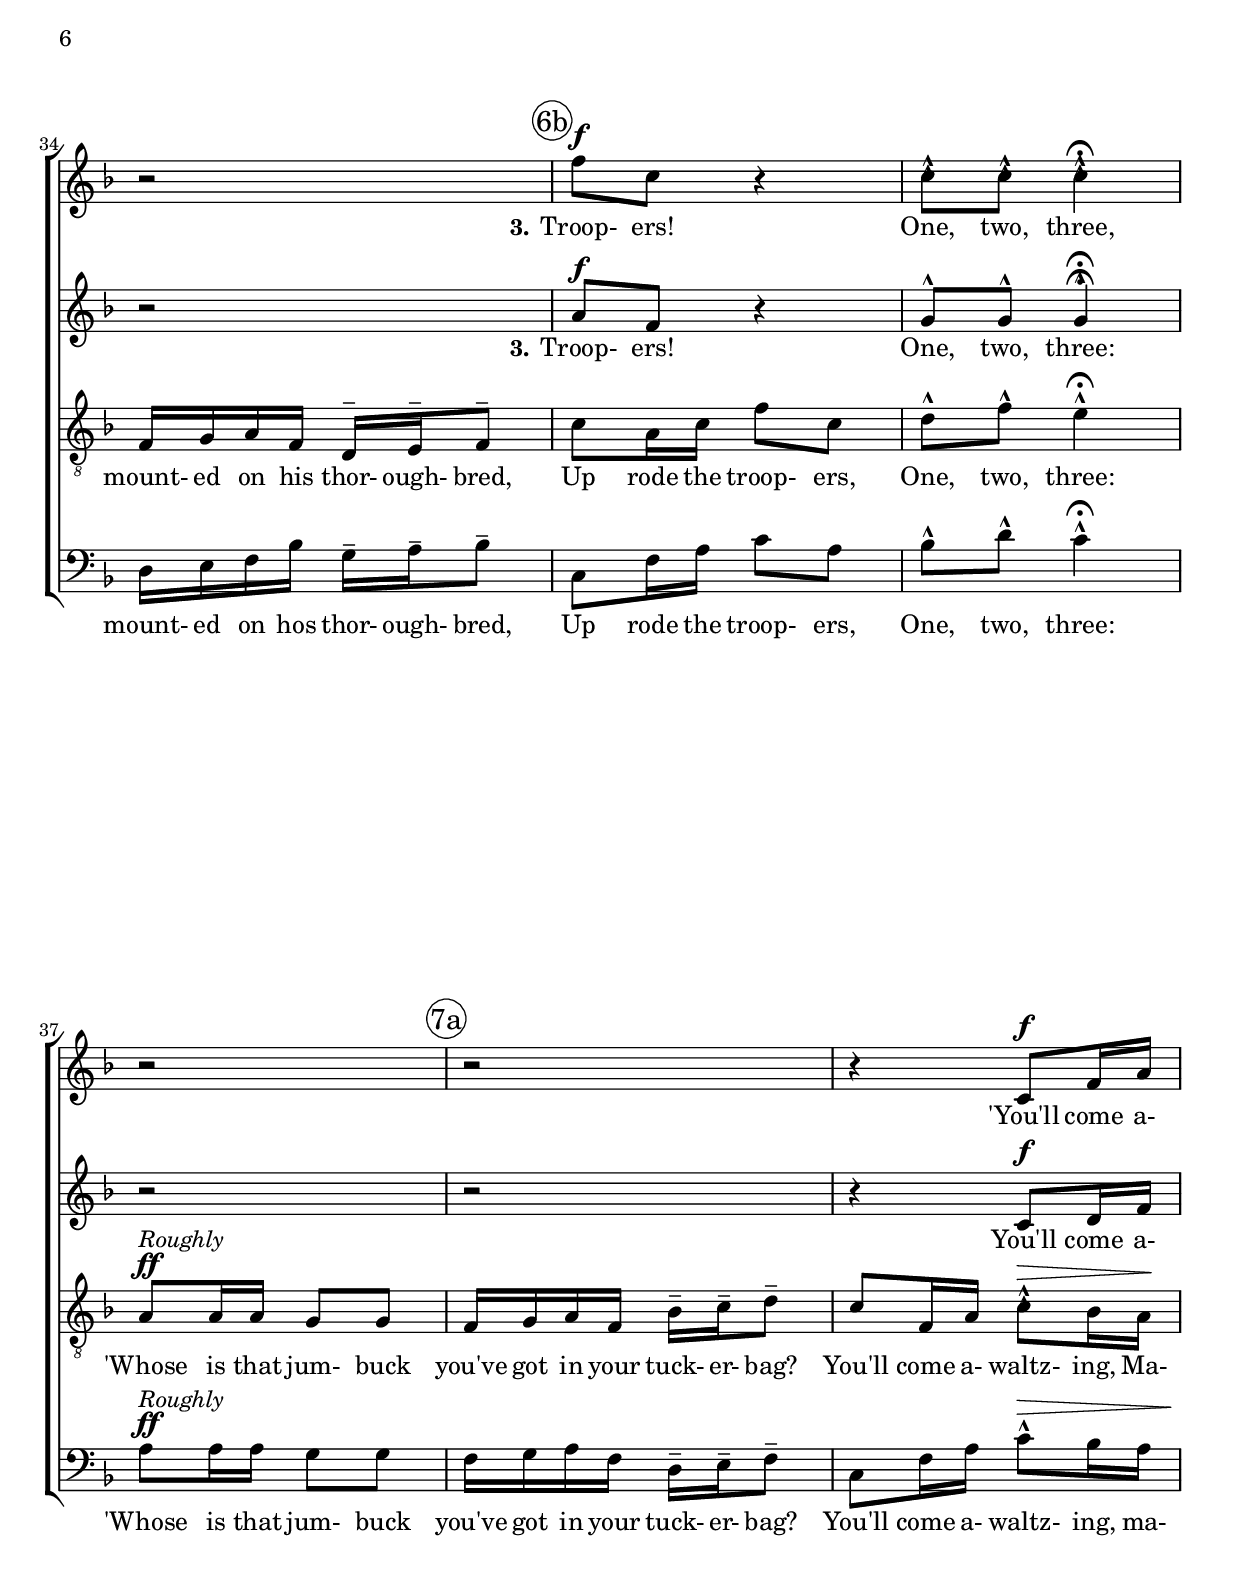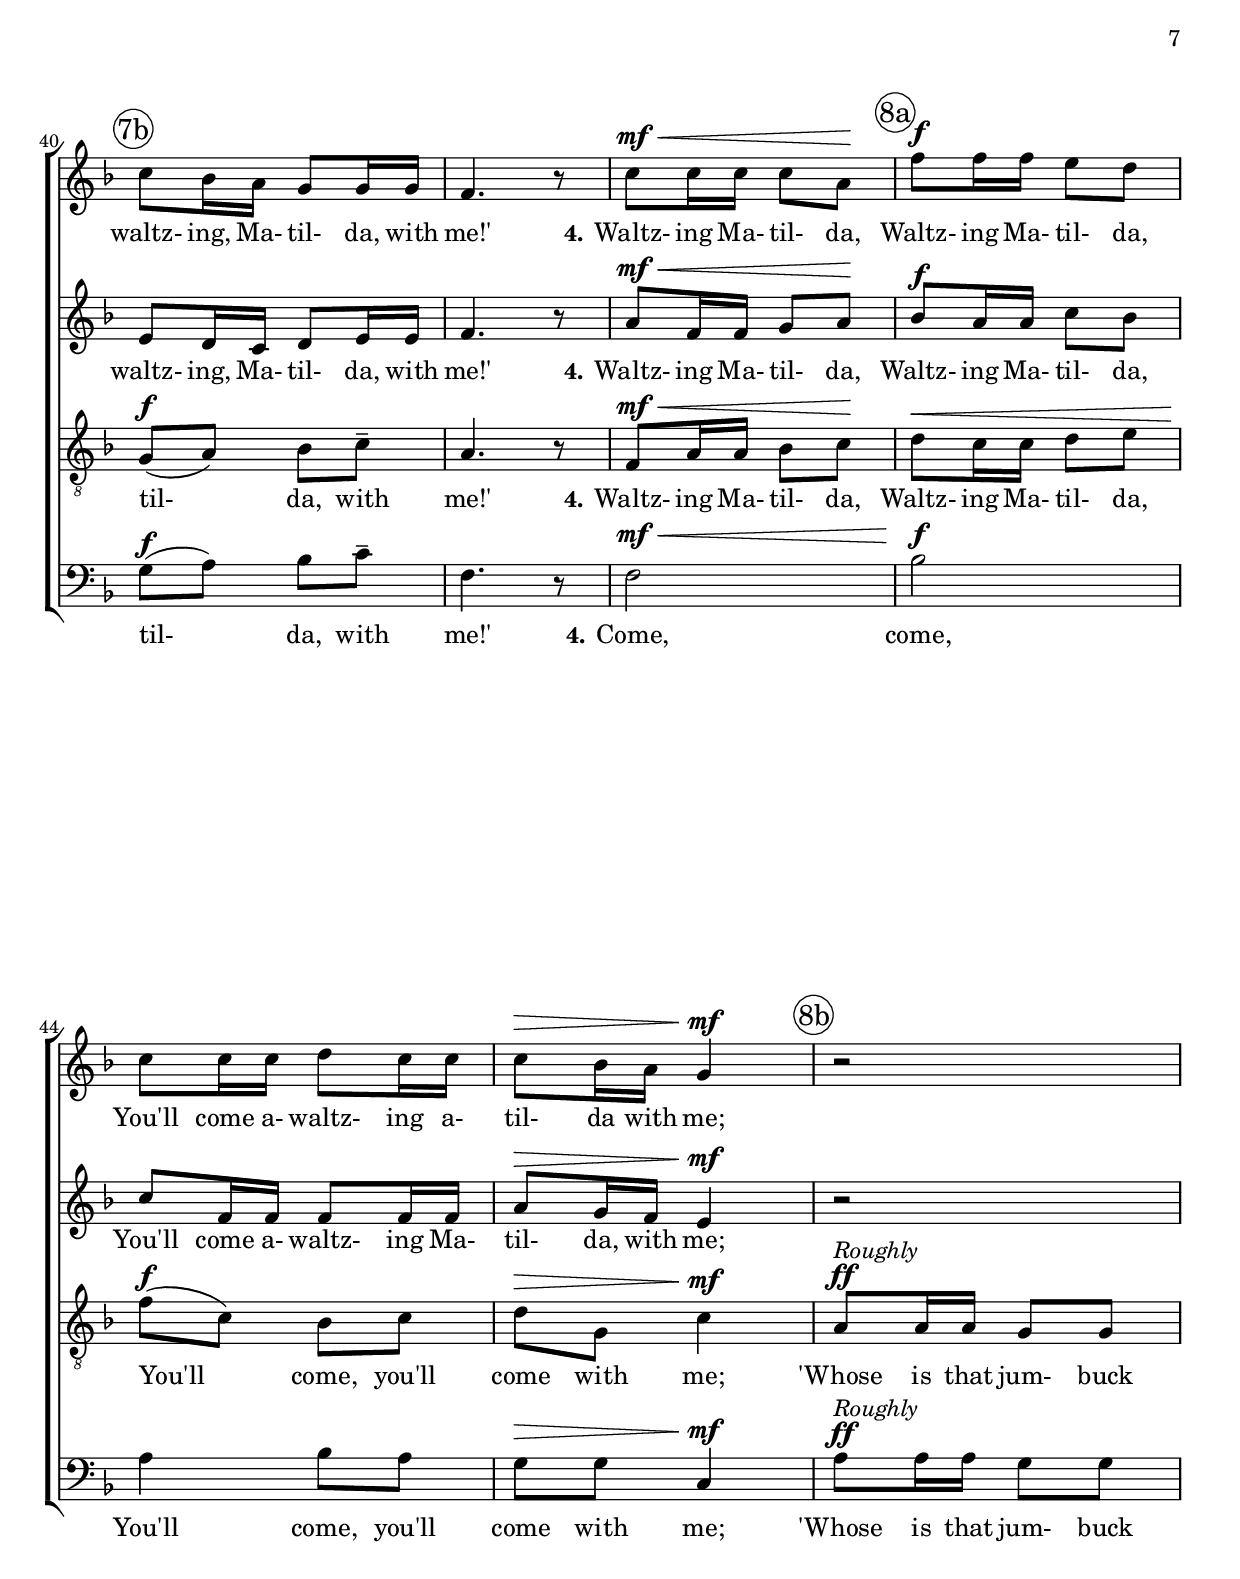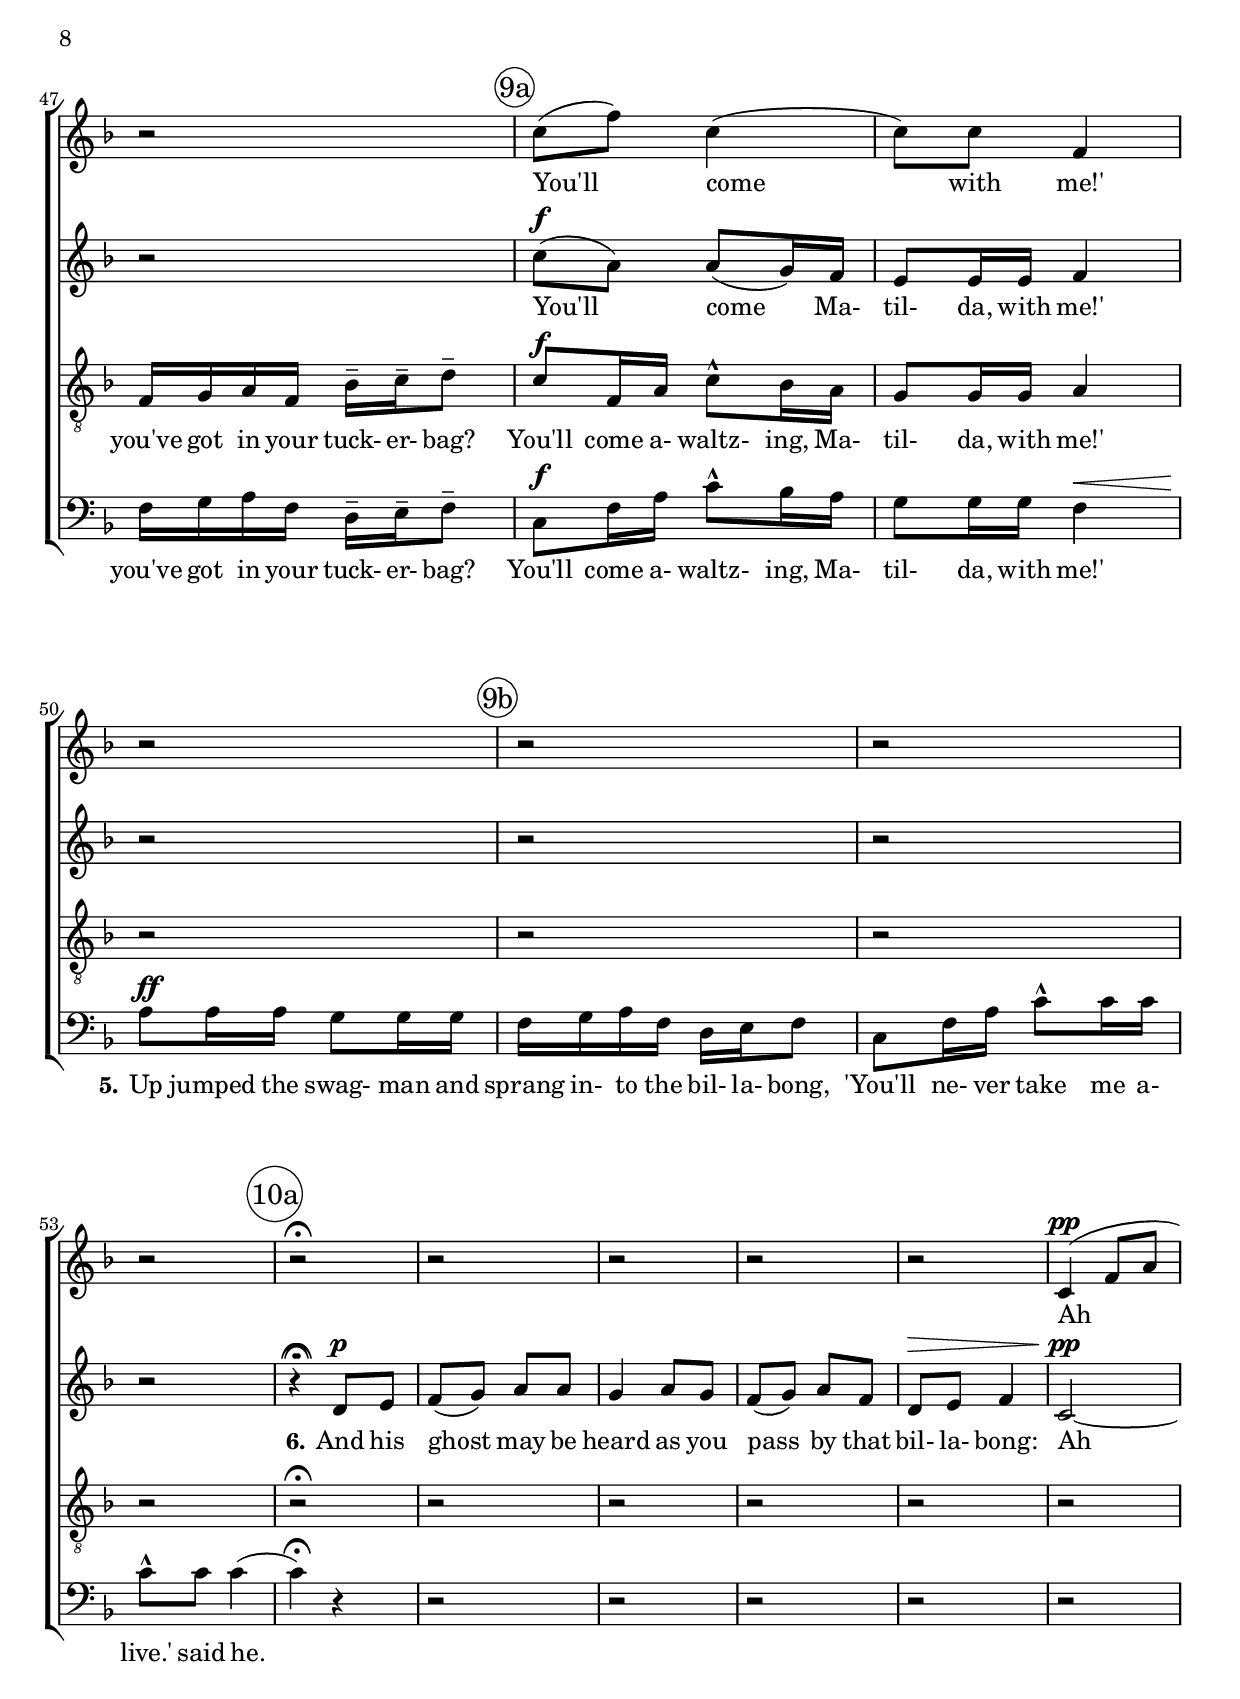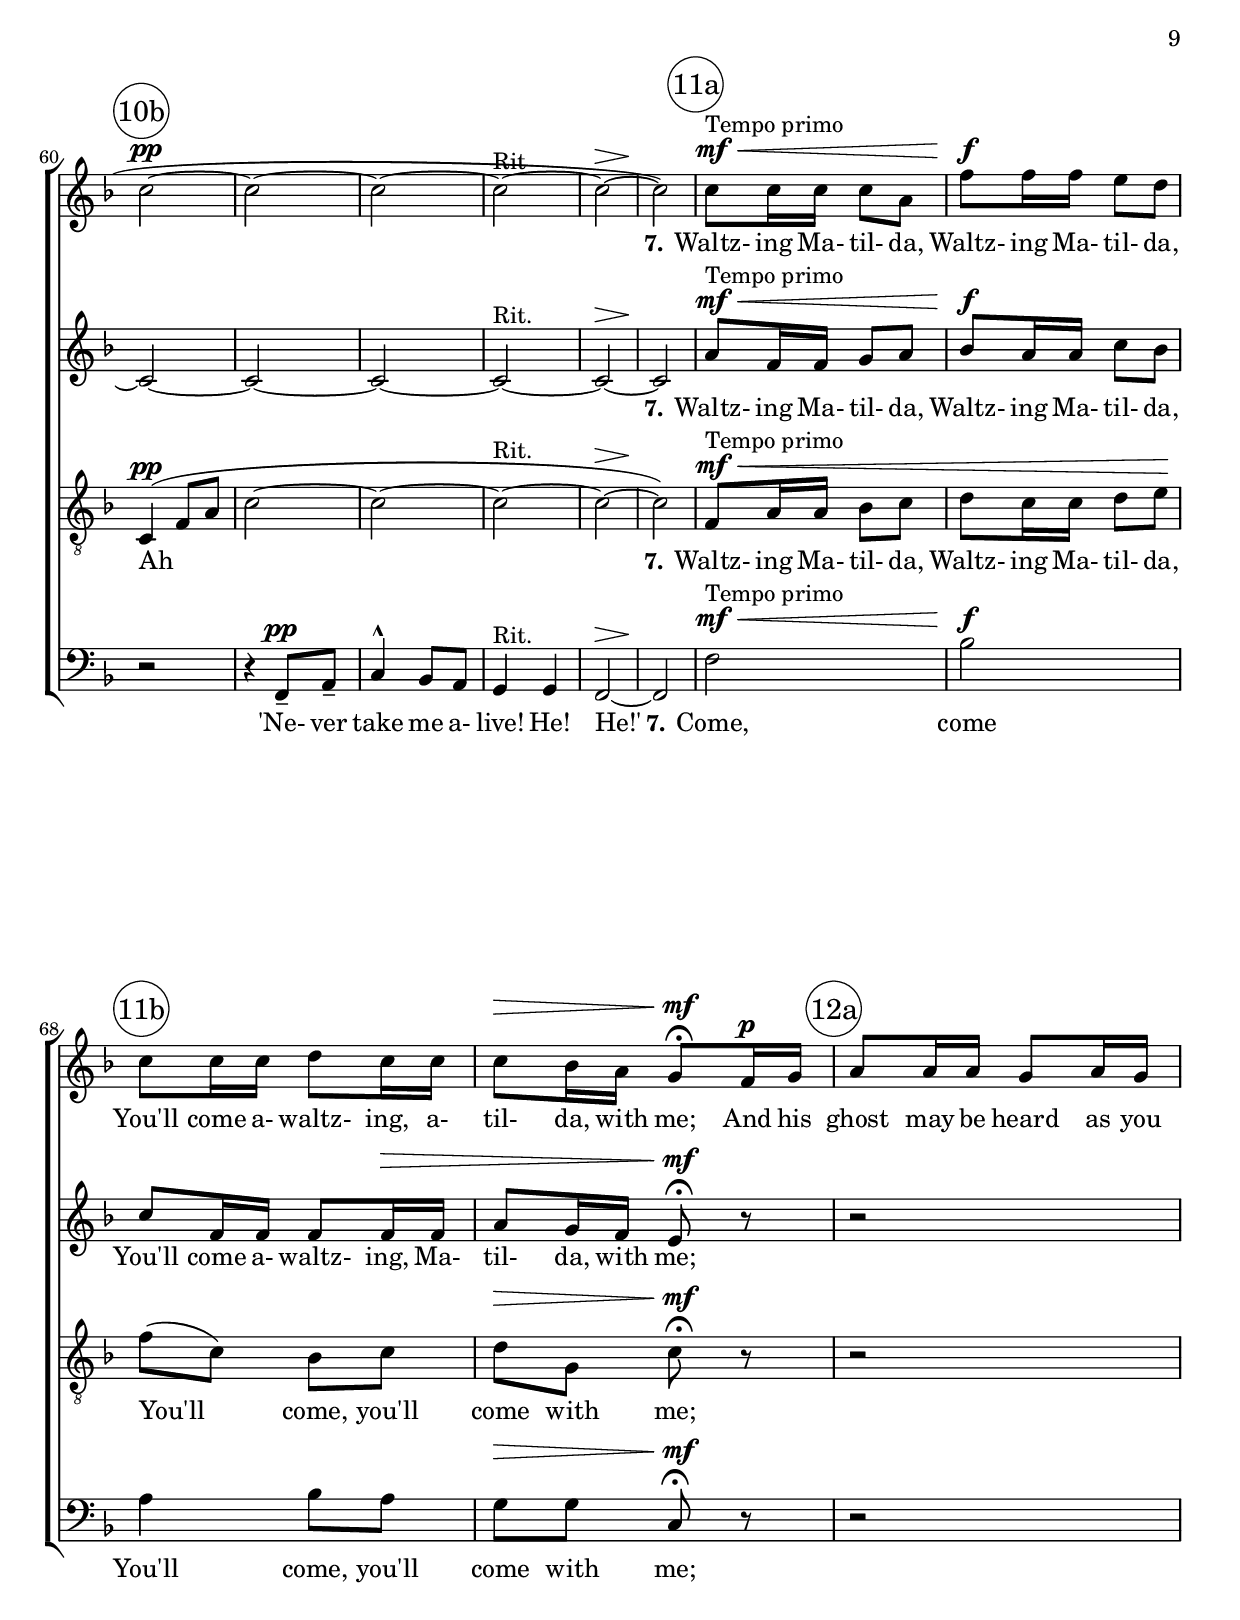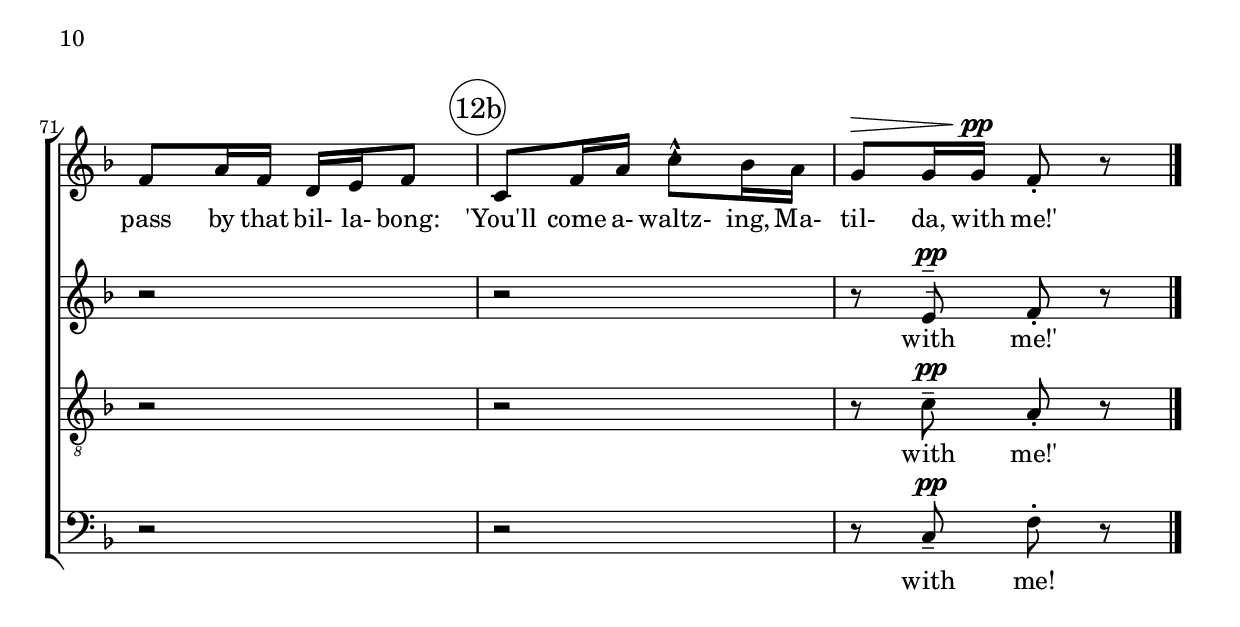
\version "2.19.80"

tempotrack = {
  \key f \major
  \time 2/4
  \repeat volta 3 {
    s1
    \time 3/2 s1.
    \time 3/4 s2.
    s2.
    \time 4/4 s1 % 5
    s1
    \time 3/2 s1.
    \time 3/4 s2.
    s2. % 10
    \time 4/4 s1
    s1
    s1
    s1
    \time 3/2 s1. % 15
    \time 3/4 s2.
    s2.
  } \alternative {
    {
      \time 4/4 s1
    }
    {
      \time 4/4 s1
    }
  }
  \bar "|."
}

RehearsalTrack = {
%  \set Score.currentBarNumber = #5
%  \mark \markup { \box 5 }
  \mark \markup { \circle "1a" }
  s2 s2
  \mark \markup { \circle "2a" }
  s2 s2 s2
  \mark \markup { \circle "2b" }
  s2 s2 s2
  \mark \markup { \circle "3a" }
  s2 s2 s2
  \mark \markup { \circle "3b" }
  s2 s2 s2
  \mark \markup { \circle "4a" }
  s2 s2
  \mark \markup { \circle "4b" }
  s2 s2
  \mark \markup { \circle "5a" }
  s2 s2 s2
  \mark \markup { \circle "5b" }
  s2 s2 s2
  \mark \markup { \circle "3a" } % back to the chorus
  s2 s2 s2
  \mark \markup { \circle "3b" }
  s2 s2 s2
  \mark \markup { \circle "4a" }
  s2 s2
  \mark \markup { \circle "6a" } % forward to page 6 for the third verse
  s2 s2
  \mark \markup { \circle "6b" }
  s2 s2 s2
  \mark \markup { \circle "7a" }
  s2 s2
  \mark \markup { \circle "7b" }
  s2 s2 s2
  \mark \markup { \circle "8a" }
  s2 s2 s2
  \mark \markup { \circle "8b" }
  s2 s2
  \mark \markup { \circle "9a" }
  s2 s2 s2
  \mark \markup { \circle "9b" }
  s2 s2 s2
  \mark \markup { \circle "10a" }
  s2 s2 s2 s2 s2 s2
  \mark \markup { \circle "10b" }
  s2 s2 s2 s2 s2 s2
  \mark \markup { \circle "11a" }
  s2 s2
  \mark \markup { \circle "11b" }
  s2 s2
  \mark \markup { \circle "12a" }
  s2 s2
  \mark \markup { \circle "12b" }
}

SopranoTempo = \relative c'' {
  \key f \major
  \time 2/4
  \tempo Gaily 4=88
  s16^\mp s s s s8 s % 1
  s8 s16 s s s s8
  s8s16 s s8 s16 s
  s16 s s8 s^\markup{\italic ten} s 16 s
  s8 s16 s s8 s % 5
  s16 s s s s s s8
  s8 s16 s s8 s16 s
  s8 s16 s s8 s
  s8^\mf ^\< s16 s s8 s
  s8^\f \! s16 s s8 s % 10
  s8 s16 s16 s8 s16 s
  s8 ^\> s16 s \! s8^\fermata ^\mf s16^\mp s
  s8 s16 s s8 s
  s16 s s s s s s8
  s8 s16 s s8 s16 s
  s8 s16 s s4
  s4 s8. s16
  s16 s s s s8 s
  s8 s s8.^\f s16
  s8^^ s8 s^\markup{\italic ten} s16^\mp s
  s8. s16 s8. s16
  s16 s s s s^. s^. s8^-
  s8^\mf s s^^ s
  s8 s^-^\mp s4
  s8^\mf \< s16 s s8 s % stsrt shorus
  s8^\f \! s16 s s8 s % 10
  s8 s16 s16 s8 s16 s
  s8 ^\> s16 s \! s8^\fermata ^\mf s16^\mp s
  s8 s16 s s8 s
  s16 s s s s s s8
  s8 s16 s s8 s16 s
  s8 s16 s s4
  s2
  s2
  s8^\f s s4
  s8^^ s^^ s4^^^\fermata
  s2
  s2
  s4 s8^\f s16 s
  s8 s16 s s8 s16 s
  s4. s8
  s8^\mf^\< s16 s s8 s\!
  s8^\f s16 s s8 s % psss 8
  s8 s16 s s8 s16 s
  s8^\> s16 s s4^\mf\!
  s2
  s2
  s8 s s4
  s8 s s4
  s2
  s2
  s2
  s2
  s2^\fermata
  s2
  s2
  s2
  s2
  s4^\pp(s8 s
  s2^\pp ~
  s2~
  s2~
  s2^\markup{Rit}~
  s2 ^\> ~
  s2 \! )
  s8^\mf^\markup{Tempo primo}^\< s16 s s8 s
  s8^\f\! s16 s s8 s
  s8 s16 s s8 s16 s
  s8^\> s16 s s8^\mf^\fermata \! s16^\p s
  s8 s16 s s8 s16 s
  s8 s16 s s s s8
  s8 s16 s s8^^ s16 s
  s8^\> s16 s16^\pp\! s8 s
  \bar "|."
}

%SopranoMusic = \relative c'' {
%  \key f \major
%  \time 2/4
%  \tempo 4=88
%  a16^\mp a a a g8-- g-- % 1
%  f8 a16 f d-- e-- f8--
%  c8f16 a c8 c16 c
%  c16 c c8 c^\markup{\italic ten} f,16 g
%  a8 a16 a g8 g % 5
%  f16 g a f d e f8
%  c8 f16 a c8 bes16 a
%  g8 16 g f8 r
%  c'8^\mf ^\< c16 c c8 a % start chorus
%  f'8^\f \! 16 f e8 d % 10
%  c8 16 16 d8 c16 c
%  c8 ^\> bes16 a \! g8^\fermata ^\mf f16^\mp g
%  a8 16 a g8 g
%  f16 g a f d e f8
%  c8 f16 a c8 bes16 a
%  g8 g16 g f4 % end chorus
%  f4 c'8. 16
%  d16 e f c d8 d
%  c8 r e8.^\f f16 % page 5
%  g8^^ c,8 r^\markup{\italic ten} d16^\mp e
%  f8. c16 d8. bes16
%  c16 bes a c bes^. c^. d8^-
%  c8^\mf r f^^ r
%  r8 c^-^\mp f,4
%  c'8^\mf ^\< c16 c c8 a % start chorus
%  f'8^\f \! 16 f e8 d % 10
%  c8 16 16 d8 c16 c
%  c8 ^\> bes16 a \! g8^\fermata ^\mf f16^\mp g
%  a8 16 a g8 g
%  f16 g a f d e f8
%  c8 f16 a c8 bes16 a
%  g8 g16 g f4 % end chorus
%  r2 % page 6
%  r2
%  f'8^\f c r4
%  c8^^ c^^ c4^^^\fermata
%  r2
%  r2
%  r4 c,8^\f f16 a
%  c8 bes16 a g8 16 g
%  f4. r8
%  c'8^\mf^\< 16 c c8 a\!
%  f'8^\f f16 f e8 d % page 8
%  c8 16 c d8 c16 c
%  c8^\> bes16 a g4^\mf\!
%  r2
%  r2
%  c8^\f(f) c4(
%  c8) c f,4
%  r2
%  r2
%  r2
%  r2
%  r2^\fermata
%  r2
%  r2
%  r2
%  r2
%  c4^\pp(f8 a
%  c2^\pp ~
%  c2~
%  c2~
%  c2^\markup{Rit}~
%  c2 ^\> ~
%  c2 \! )
%  c8^\mf^\markup{Tempo primo}^\< 16 c c8 a % page 11
%  f'8^\f\! 16 f e8 d
%  c8 16 c d8 c16 c
%  c8^\> bes16 a g8^\mf^\fermata \! f16^\p g
%  a8 16 a g8 a16 g % page 12
%  f8 a16 f d e f8
%  c8 f16 a c8^^ bes16 a
%  g8^\> g16 g16^\pp\! f8-. r
%  \bar "|."
%}

SopranoMusic = \relative c'' {
  \key f \major
  \time 2/4
  a16 a a a g8-- g-- % 1
  f8 a16 f d-- e-- f8--
  c8 f16 a c8 c16 c
  c16 c c8 c f,16 g
  a8 a16 a g8 g % 5
  f16 g a f d e f8
  c8 f16 a c8 bes16 a
  g8 16 g f8 r
  c'8 c16 c c8 a % start chorus
  f'8 16 f e8 d % 10
  c8 16 16 d8 c16 c
  c8 bes16 a g8 f16 g
  a8 16 a g8 g
  f16 g a f d e f8
  c8 f16 a c8 bes16 a
  g8 g16 g f4 % end chorus
  f4 c'8. 16
  d16 e f c d8 d
  c8 r e8. f16 % page 5
  g8^^ c,8 r d16 e
  f8. c16 d8. bes16
  c16 bes a c bes^. c^. d8^-
  c8 r f^^ r
  r8 c^- f,4
  c'8 c16 c c8 a % start chorus
  f'8 16 f e8 d % 10
  c8 16 16 d8 c16 c
  c8 bes16 a g8 f16 g
  a8 16 a g8 g
  f16 g a f d e f8
  c8 f16 a c8 bes16 a
  g8 g16 g f4 % end chorus
  r2 % page 6
  r2
  f'8 c r4
  c8^^ c^^ c4^^
  r2
  r2
  r4 c,8 f16 a
  c8 bes16 a g8 16 g
  f4. r8
  c'8 16 c c8 a
  f'8 f16 f e8 d % page 8
  c8 16 c d8 c16 c
  c8 bes16 a g4
  r2
  r2
  c8(f) c4(
  c8) c f,4
  r2
  r2
  r2
  r2
  r2
  r2
  r2
  r2
  r2
  c4(f8 a
  c2 ~
  c2~
  c2~
  c2~
  c2~
  c2)
  c8 16 c c8 a % page 11
  f'8 16 f e8 d
  c8 16 c d8 c16 c
  c8 bes16 a g8 f16 g
  a8 16 a g8 a16 g % page 12
  f8 a16 f d e f8
  c8 f16 a c8^^ bes16 a
  g8 g16 g16 f8-. r
  \bar "|."
}

SopranoLyrics = \lyricmode {
  Once a jol- ly swag- man camped by a bil- la- bong,
  Un- der the shade of a cool- i- bah tree;
  And he sang as he watched and wait- ed till his bil- ly boiled;
  "'You'll" come a- waltz- ing Ma- til- da, with "me!'"
  Waltz- ing Ma- til- da, Waltz- ing Ma- til- da, % start chorus
  You'll come a- waltz- ing Ma- til- da, with me;
  And he sang as he watched and wait- ed till his bil- ly boiled:
  'You'll come a- waltz- ing, Ma- til- da, with me!' % end chorus
  \set stanza = "2." Down came a jol- ly jol- ly jum- buck
  Up jumped the swag- man
  And he sang and stowed that jum- buck in his tuck- er- bag,
  'You'll come with me!'
  Waltz- ing Ma- til- da, Waltz- ing Ma- til- da, % start chorus
  You'll come a- waltz- ing Ma- til- da, with me;
  And he sang as he stowed that jum- buck in his tuck- er- bag:
  'You'll come a- waltz- ing, Ma- til- da, with me!' % end chorus
  \set stanza = "3." Troop- ers! One, two, three,
  'You'll come a- waltz- ing, Ma- til- da, with me!'
  \set stanza = "4." Waltz- ing Ma- til- da,
  Waltz- ing Ma- til- da,
  You'll come a- waltz- ing a- til- da with me;
  You'll come with me!'
  Ah
  \set stanza = "7." Waltz- ing Ma- til- da, Waltz- ing Ma- til- da,
  You'll come a- waltz- ing, a- til- da, with me;
  And his ghost may be heard as you pass by that bil- la- bong:
  'You'll come a- waltz- ing, Ma- til- da, with me!'
}

AltoTempo = \relative c' {
  \key f \major
  \time 2/4
  s8^\mp s s s % 1
  s8 s16 s s s s8
  s8 s16 s s8 s16 s
  s16 s s8 s^\markup{\italic ten} s16 s
  s8 s s s
  s16 s s s s s s8
  s8 s s s
  s8 s s s
  s8^\mf ^\< s16 s s8 s \!
  s8^\f \! s16 s s8 s 
  s8 s16 s s8 s16 s
  s8 ^\> s16 s \! s8^\fermata ^\mf s16^\mp s
  s8 s16 s s8 s
  s16 s s s s s s8
  s8 s s s
  s8 s s4
  s8 s16 s s8 s16 s
  s16(s) s s s s s8
  s8 s16 s s8 s16 s
  s8 16 s s8^\markup{\italic ten} s16^\mf s
  s8 16 s s8 s
  s16 s s s s s s8
  s8^\< s16 s\! s8^\f s16 s
  s8 16 s s4
  s8^\mf ^\< s16 s s8 s \!
  s8^\f \! s16 s s8 s 
  s8 s16 s s8 s16 s
  s8 ^\> s16 s \! s8^\fermata ^\mf s16^\mp s
  s8 s16 s s8 s
  s16 s s s s s s8
  s8 s s s
  s8 s s4
  s2 % psss 6
  s2
  s8^\f s s4
  s8 s s4^\fermata
  s2
  s2
  s4 s8^\f s16 s
  s8 s16 s s8 s16 s
  s4. s8
  s8^\mf^\< s16 s s8 s\!
  s8^\f s16 s s8 s
  s8 s16 s s8 s16 s
  s8^\> s16 s s4^\mf\!
  s2
  s2
  s8^\f(s) s(s16) s
  s8 s16 s s4
  s2
  s2
  s2
  s2
  s4^\fermata s8^\p s
  s8 s s s
  s4 s8 s
  s8(s)s s
  s8^\> s s4
  s2^\pp\! ~
  s2~
  s2~
  s2~
  s2^\markup{Rit.}~
  s2^\>~
  s2\!
  s8^\mf^\markup{Tempo primo}^\< s16 s s8 s
  s8^\f\! s16 s s8 s
  s8 s16 s16 s8 s16^\> s
  s8 s16 s s8^\mf^\fermata \! s8
  s2
  s2
  s2
  s8 s^-^\pp s s8
  \bar "|."
}

%AltoMusic = \relative c' {
%  \key f \major
%  \time 2/4
%  c8^\mp f d-- e-- % 1
%  f8 e16 e d-- c-- bes8--
%  c8 f16 f g8 f16 f
%  e16 e f8 g^\markup{\italic ten} d16 e
%  f8 c d e
%  f16 f e e d c bes8
%  c8 r c' f,
%  d8 e f r
%  a8^\mf ^\< f16 f g8 a \! % start chorus
%  bes8^\f \! a16 a c8 bes 
%  c8 f,16 f f8 f16 f
%  a8 ^\> g16 f \! e8^\fermata ^\mf d16^\mp e
%  f8 e16 e d8 e
%  f16 f e e d c bes8
%  c8 r c' r
%  r8 e, f4 % end chorus
%  a8 16 a g8 g16 g
%  f16(g) a f d e f8
%  c8f16 a c8 16 c
%  c8 16 c c8^\markup{\italic ten} f,16^\mf g
%  a8 16 a g8 g
%  f16 g a f d e f8
%  c8^\< f16 a\! c8^\f bes16 a
%  g8 16 g f4
%  a8^\mf ^\< f16 f g8 a \! % start chorus
%  bes8^\f \! a16 a c8 bes 
%  c8 f,16 f f8 f16 f
%  a8 ^\> g16 f \! e8^\fermata ^\mf d16^\mp e
%  f8 e16 e d8 e
%  f16 f e e d c bes8
%  c8 r c' r
%  r8 e, f4 % end chorus
%  r2 % page 6
%  r2
%  a8^\f f r4
%  g8^^ g^^ g4^^^\fermata
%  r2
%  r2 % page 7
%  r4 c,8^\f d16 f
%  e8 d16 c d8 e16 e
%  f4. r8
%  a8^\mf^\< f16 f g8 a\!
%  bes8^\f a16 a c8 bes % page 8
%  c8 f,16 f f8 f16 f
%  a8^\> g16 f e4^\mf\!
%  r2
%  r2
%  c'8^\f(a) a(g16) f
%  e8 e16 e f4
%  r2
%  r2
%  r2
%  r2
%  r4^\fermata d8^\p e
%  f8^\markup{\italic Melodramatically}(g) a a
%  g4 a8 g
%  f8(g)a f
%  d8^\> e f4
%  c2^\pp\! ~
%  c2~
%  c2~
%  c2~
%  c2^\markup{Rit.}~
%  c2^\>~
%  c2\!
%  a'8^\mf^\markup{Tempo primo}^\< f16 f g8 a % page 11
%  bes8^\f\! a16 a c8 bes
%  c8 f,16 f16 f8 f16^\> f
%  a8 g16 f e8^\mf^\fermata \! r8
%  r2 % page 12
%  r2
%  r2
%  r8 e^-^\pp f-. r8
%  \bar "|."
%}

AltoMusic = \relative c' {
  \key f \major
  \time 2/4
  c8 f d-- e-- % 1
  f8 e16 e d-- c-- bes8--
  c8 f16 f g8 f16 f
  e16 e f8 g d16 e
  f8 c d e
  f16 f e e d c bes8
  c8 r c' f,
  d8 e f r
  a8 f16 f g8 a % start chorus
  bes8 a16 a c8 bes 
  c8 f,16 f f8 f16 f
  a8 g16 f e8^\fermata d16 e
  f8 e16 e d8 e
  f16 f e e d c bes8
  c8 r c' r
  r8 e, f4 % end chorus
  a8 16 a g8 g16 g
  f16(g) a f d e f8
  c8f16 a c8 16 c
  c8 16 c c8 f,16 g
  a8 16 a g8 g
  f16 g a f d e f8
  c8 f16 a c8 bes16 a
  g8 16 g f4
  a8 f16 f g8 a % start chorus
  bes8 a16 a c8 bes 
  c8 f,16 f f8 f16 f
  a8 g16 f e8^\fermata d16 e
  f8 e16 e d8 e
  f16 f e e d c bes8
  c8 r c' r
  r8 e, f4 % end chorus
  r2 % page 6
  r2
  a8 f r4
  g8^^ g^^ g4^^^\fermata
  r2
  r2 % page 7
  r4 c,8 d16 f
  e8 d16 c d8 e16 e
  f4. r8
  a8 f16 f g8 a
  bes8 a16 a c8 bes % page 8
  c8 f,16 f f8 f16 f
  a8 g16 f e4
  r2 % page 8b
  r2
  c'8 (a) a (g16) f % page 9
  e8 e16 e f4
  r2
  r2
  r2
  r2
  r4^\fermata d8 e
  f8(g) a a
  g4 a8 g
  f8(g)a f
  d8 e f4
  c2 ~
  c2~
  c2~
  c2~
  c2~
  c2~
  c2
  a'8 f16 f g8 a % page 11
  bes8 a16 a c8 bes
  c8 f,16 f16 f8 f16 f
  a8 g16 f e8 r8
  r2 % page 12
  r2
  r2
  r8 e^- f-. r8
  \bar "|."
}

AltoLyrics = \lyricmode {
  Once a swag- man camped by a bil- la- bong,
  Un- der the shade of a cool- i- bah tree;
  And he sang and watched and wait- ed till his bil- ly boiled;
  "'You'll" come you'll come with "me!'"
  Waltz- inf Ma- til- da, Waltz- ing Ma- til- da, % start chorus
  You'll come a- waltz- ing Ma- til- da, with me;
  And he sang as he watched and wait- ed till his bil- ly boiled:
  'You'll come. with me! % end chorus
  \set stanza = "2." Down came a jum- buck to drink at the bil- la- bong,
  Up jumped the swag- man and grabbed him with glee,
  And he sang as he stowed that jum- buck in his tuck- er- bag,
  'You'll come a- waltz- ing, Ma- til- da with me!'
  Waltz- inf Ma- til- da, Waltz- ing Ma- til- da, % start chorus
  You'll come a- waltz- ing Ma- til- da, with me;
  And he sang as he stowed that jum- buck in his tuck- er- bag:
  'You'll come. with me! % end chorus
  \set stanza = "3." Troop- ers! One, two, three:
  You'll come a- waltz- ing, Ma- til- da, with me!'
  \set stanza = "4." Waltz- ing Ma- til- da,
  Waltz- ing Ma- til- da,
  You'll come a- waltz- ing Ma- til- da, with me;
  You'll come Ma- til- da, with me!'
  \set stanza = "6."And his
  ghost may be heard as you pass by that bil- la- bong:
  Ah
  \set stanza = "7." Waltz- ing Ma- til- da,
  Waltz- ing Ma- til- da,
  You'll come a- waltz- ing, Ma- til- da, with me;
  with me!'
}

TenorTempo = \relative c {
  \key f \major
  \time 2/4
  s16^\mp s s8 s4 % 1
  s2
  s2
  s4 s^\markup{\italic ten}
  s2 % 5
  s2
  s2
  s2
  s8^\mf ^\< s s4 % start chorus
  s2 % 10
  s2^\f \!
  s8^\> s s4 ^\mf \!
  s8 s ^\mp s4
  s2
  s2 % 15
  s2
  s2
  s2
  s2
  s4 s^\f % 20
  s2^\mp
  s8^\< s\! s^\mf^\> s\!
  s2^\mp
  s2
  s2^\mf ^\< % 25
  s2
  s2^\f \!
  s4^\> s ^\fermata ^\mf \!
  s8 s^\mp s4
  s2 % 30
  s2
  s2
  s2^^^\f
  s2
  s2 % 35
  s2
  s2^\ff^\markup{\italic Roughly}
  s2
  s4 s8^^^\> s16 s \!
  s2^\f % 40
  s2
  s8^\mf^\< s s s\!
  s2^\<
  s2^\f\!
  s4^\> s^\mf\!
  s2^\ff^\markup{\italic Roughly}
  s2
  s2^\f
  s2
  s2
  s2
  s2
  s2
  s2
  s2
  s2
  s2
  s2
  s2
  s2^\pp
  s2
  s2
  s2^\markup{Rit.}
  s2^\>
  s2\!
  s2^\mf^\markup{Tempo primo}^\<
  s4 s8 s \!
  s2
  s4^\> s^\mf^\fermata \!
  s2
  s2
  s2
  s8 s^\pp s4
  \bar "|."
}

%TenorMusic = \relative c {
%  \key f \major
%  \time 2/4
%  f16^\mp g a c d8-- c-- % 1
%  a8 f16 a c16 a a8
%  c,8 f16 a c8 a16 a
%  bes16 bes c8 d^\markup{\italic ten} c
%  c8 f d c
%  a16 g f a f e d8
%  c8 f16 a c8 d16 d
%  bes8 c16 c a8 r
%  f8^\mf ^\< a16 a bes8 c % start chorus
%  d8  c16 c d8 e
%  f8^\f \! (c) bes c
%  d8^\> g, c^\fermata ^\mf \! r
%  r8 c^\mp bes c
%  d8 c bes16 a g8
%  c,8 r c' r
%  r8 c a4 % end chorus
%  c4 g8. g16
%  a16 g f a f8 g
%  f8(c b') a % page 5
%  d8(f e^\f) r
%  d8^\mp(c bes g
%  a8^\< c\! f^\mf^\> bes,\!)
%  a8^\mp r a r
%  r8 g^- a4
%  f8^\mf ^\< a16 a bes8 c % start chorus
%  d8  c16 c d8 e
%  f8^\f \! (c) bes c
%  d8^\> g, c^\fermata ^\mf \! r
%  r8 c^\mp bes c
%  d8 c bes16 a g8
%  c,8 r c' r
%  r8 c a4 % end chorus
%  a8^^^\f a16 a g8 g % page 6
%  f16 g a f d^- e^- f8^-
%  c'8 a16 c f8 c
%  d8^^ f^^ e4^^^\fermata
%  a,8^\ff^\markup{\italic Roughly} a16 a g8 g
%  f16 g a f bes^- c^- d8^-
%  c8 f,16 a c8^^^\> bes16 a\!
%  g8^\f(a) bes c^-
%  a4. r8
%  f8^\mf^\< a16 a bes8 c\!
%  d8^\< c16 c d8 e % page 8
%  f8^\f\!(c) bes c
%  d8^\> g, c4^\mf\!
%  a8^\ff^\markup{\italic Roughly} a16 a g8 g
%  f16 g a f bes^- c^- d8^-
%  c8^\f f,16 a c8^^ bes16 a % page 9
%  g8 16 g a4
%  r2
%  r2
%  r2
%  r2
%  r2^\fermata
%  r2
%  r2
%  r2
%  r2
%  r2
%  c,4^\pp( f8 a
%  c2~
%  c2~
%  c2^\markup{Rit.}~
%  c2^\>~
%  c2\! )
%  f,8^\mf^\markup{Tempo primo}^\< a16 a bes8 c % page 11
%  d8 c16 c d8 e \!
%  f8(c) bes c
%  d8^\> g, c^\mf^\fermata \! r
%  r2 % page 12
%  r2
%  r2
%  r8 c8--^\pp a-. r
%  \bar "|."
%}

TenorMusic = \relative c {
  \key f \major
  \time 2/4
  f16 g a c d8-- c-- % 1
  a8 f16 a c16 a a8
  c,8 f16 a c8 a16 a
  bes16 bes c8 d c
  c8 f d c % 5
  a16 g f a f e d8
  c8 f16 a c8 d16 d
  bes8 c16 c a8 r
  f8 a16 a bes8 c % start chorus
  d8  c16 c d8 e % 10
  f8(c) bes c
  d8 g, c^\fermata r
  r8 c bes c
  d8 c bes16 a g8
  c,8 r c' r % 15
  r8 c a4 % end chorus
  c4 g8. g16
  a16 g f a f8 g
  f8(c b') a % page 5
  d8(f e) r % 20
  d8(c bes g
  a8 c f bes,)
  a8 r a r
  r8 g^- a4
  f8 a16 a bes8 c % start chorus
  d8  c16 c d8 e
  f8(c) bes c
  d8 g, c^\fermata r
  r8 c bes c
  d8 c bes16 a g8
  c,8 r c' r
  r8 c a4 % end chorus
  a8^^ a16 a g8 g % page 6
  f16 g a f d^- e^- f8^-
  c'8 a16 c f8 c
  d8^^ f^^ e4^^^\fermata
  a,8 a16 a g8 g
  f16 g a f bes^- c^- d8^-
  c8 f,16 a c8^^ bes16 a
  g8(a) bes c^-
  a4. r8
  f8 a16 a bes8 c
  d8 c16 c d8 e % page 8
  f8(c) bes c
  d8 g, c4
  a8 a16 a g8 g
  f16 g a f bes^- c^- d8^-
  c8 f,16 a c8^^ bes16 a % page 9
  g8 16 g a4
  r2
  r2
  r2
  r2
  r2^\fermata
  r2
  r2
  r2
  r2
  r2
  c,4( f8 a
  c2~
  c2~
  c2~
  c2~
  c2)
  f,8 a16 a bes8 c % page 11
  d8 c16 c d8 e
  f8(c) bes c
  d8 g, c r
  r2 % page 12
  r2
  r2
  r8 c8-- a-. r
  \bar "|."
}

TenorLyrics = \lyricmode {
  Once a jol- ly swag- man camped by a bil- la- bong,
  Un- der the shade of a cool- i- bah tree;
  And sang and watched and wait- ed till his bil- ly boiled;
  "'You'll" come a- waltz- ing Ma- til- da, with "me!'"
  Waltz- ing Ma- til- da, Waltz- ing a- til- da, % start chorus
  You'll come, you'll come with me;
  and wait- ed till his bil- ly boiled;
  'You'll come, with me!' % end chorus
  \set stanza = "2." Down came a jol- ly jol- ly jum- buck
  Up with glee sang
  'You'll come with me!'
  Waltz- ing Ma- til- da, Waltz- ing a- til- da, % start chorus
  You'll come, you'll come with me;
  that jum- buck in his tuc- ker bag:
  'You'll come, with me!' % end chorus
  \set stanza = "3." Up rode the squat- ter, mount- ed on his thor- ough- bred,
  Up rode the troop- ers, One, two, three:
  'Whose is that jum- buck you've got in your tuck- er- bag?
  You'll come a- waltz- ing, Ma- til- da, with me!'
  \set stanza = "4." Waltz- ing Ma- til- da,
  Waltz- ing Ma- til- da,
  You'll come, you'll come with me;
  'Whose is that jum- buck you've got in your tuck- er- bag?
  You'll come a- waltz- ing, Ma- til- da, with me!'
  Ah
  \set stanza = "7." Waltz- ing Ma- til- da, Waltz- ing Ma- til- da,
  You'll come, you'll come with me;
  with me!'
}

BassTempo = \relative c {
  \key f \major
  \time 2/4
  s2^\mp
  s2
  s2
  s4 s^\markup{\italic ten}
  s2 % 5
  s2
  s2
  s2
  s2^\mf ^\<
  s2^\f \! % 10
  s2
  s4 ^\> s4^\mf \!
  s2
  s2
  s2 % 15
  s2
  s2
  s2
  s2
  s4 s^\f % 20
  s2
  s2
  s2^\mp
  s2
  s2^\mf ^\< % 25
  s2^\f \!
  s2
  s4 ^\> s^\mf \!
  s2
  s2 % 30
  s2
  s2
  s2^\f
  s2
  s2 % 35
  s2
  s2^\ff^\markup{\italic Roughly}
  s2
  s4 s^\>
  s2^\f % 40
  s2
  s2^\mf^\<
  s2^\f\!
  s2
  s4^\> s^\mf\! % 45
  s2^\ff^\markup{\italic Roughly}
  s2
  s2^\f
  s4 s^\<
  s2^\ff\! % 50
  s2
  s2
  s2
  s2
  s2 % 55
  s2
  s2
  s2
  s2
  s2 % 60
  s4 s^\pp
  s2
  s2^\markup{Rit.}
  s2^\>
  s2\! % 65
  s2^\mf^\markup{Tempo primo}^\<
  s2^\f\!
  s2
  s4^\> s^\mf \!
  s2 % 70
  s2
  s2
  s8 s^\pp s4
  \bar "|."
}

%BassMusic = \relative c {
%  \key f \major
%  \time 2/4
%  f8^\mp d bes-- c-- % 1
%  d8 c16 c bes-- a-- g8--
%  c8 d16 d e8 f16 f
%  g16 g a8 bes^\markup{\italic ten} c
%  f,8 a, bes c
%  d16 d c c bes a g8
%  c8 e c' r
%  r8 c, f r
%  f2^\mf ^\< % start chorus
%  bes2^\f \!
%  a4 bes8 a
%  g8 ^\> g c,^\fermata^\mf \! r
%  r2
%  r2
%  c8 r c' r
%  r8 c, f4 % end chorus
%  f4 e8. e16
%  d8(c) bes4
%  a8(a' g) f % page 5
%  bes8(d c^\f) r
%  r2
%  r2
%  c8^\mp r c, r
%  r8 e^- f4
%  f2^\mf ^\< % start chorus
%  bes2^\f \!
%  a4 bes8 a
%  g8 ^\> g c,^\fermata^\mf \! r
%  r2
%  r2
%  c8 r c' r
%  r8 c, f4 % end chorus
%  f8^\f 16 f e8 c
%  d16 e f bes g^- a^- bes8^-
%  c,8 f16 a c8 a
%  bes8^^ d^^ c4^^^\fermata
%  a8^\ff^\markup{\italic Roughly} a16 a g8 g
%  f16 g a f d^- e^- f8^-
%  c8 f16 a c8^^^\> bes16 a
%  g8^\f(a) bes c^-
%  f,4. r8
%  f2^\mf^\<
%  bes2^\f\! % page 8
%  a4 bes8 a
%  g8^\> g c,4^\mf\!
%  a'8^\ff^\markup{\italic Roughly} a16 a g8 g
%  f16 g a f d^- e^- f8^-
%  c8^\f f16 a c8^^ bes16 a
%  g8 16 g f4^\<
%  a8^\ff\! 16 a g8 16 g
%  f16 g a f d e f8
%  c8 f16 a c8^^ 16 c
%  c8^^ c c4(
%  c4^\fermata) r
%  r2
%  r2
%  r2
%  r2
%  r2
%  r2
%  r4 f,,8--^\pp a--
%  c4^^ bes8 a
%  g4^\markup{Rit.} g
%  f2^\> ~
%  f2\!
%  f'2^\mf^\markup{Tempo primo}^\< % page 11
%  bes2^\f\!
%  a4 bes8 a
%  g8^\> g c,^\mf^\fermata \! r
%  r2 % page 12
%  r2
%  r2
%  r8 c--^\pp f-. r
%  \bar "|."
%}

BassMusic = \relative c {
  \key f \major
  \time 2/4
  f8 d bes-- c-- % 1
  d8 c16 c bes-- a-- g8--
  c8 d16 d e8 f16 f
  g16 g a8 bes c
  f,8 a, bes c
  d16 d c c bes a g8
  c8 e c' r
  r8 c, f r
  f2 % start chorus
  bes2
  a4 bes8 a
  g8 g c,^\fermata r
  r2
  r2
  c8 r c' r
  r8 c, f4 % end chorus
  f4 e8. e16
  d8(c) bes4
  a8(a' g) f % page 5
  bes8(d c) r
  r2
  r2
  c8 r c, r
  r8 e^- f4
  f2 % start chorus
  bes2
  a4 bes8 a
  g8 g c,^\fermata r
  r2
  r2
  c8 r c' r
  r8 c, f4 % end chorus
  f8 16 f e8 c
  d16 e f bes g^- a^- bes8^-
  c,8 f16 a c8 a
  bes8^^ d^^ c4^^^\fermata
  a8 a16 a g8 g
  f16 g a f d^- e^- f8^-
  c8 f16 a c8^^ bes16 a
  g8(a) bes c^-
  f,4. r8
  f2
  bes2 % page 8
  a4 bes8 a
  g8 g c,4
  a'8 a16 a g8 g
  f16 g a f d^- e^- f8^-
  c8 f16 a c8^^ bes16 a
  g8 16 g f4
  a8 16 a g8 16 g
  f16 g a f d e f8
  c8 f16 a c8^^ 16 c
  c8^^ c c4(
  c4^\fermata) r
  r2
  r2
  r2
  r2
  r2
  r2
  r4 f,,8-- a--
  c4^^ bes8 a
  g4 g
  f2 ~
  f2
  f'2 % page 11
  bes2
  a4 bes8 a
  g8 g c,^\fermata r
  r2 % page 12
  r2
  r2
  r8 c-- f-. r
  \bar "|."
}

BassLyrics = \lyricmode {
  Once a swag- man camped by a bil- la- bong,
  Un- der the shade of a cool- i- bah tree;
  And he sang and watched and wait- ed till his bil- ly boiled;
  "'You'll" come with "me!'"
  come, come You'll come, you'll come with me; % start chorus
  'You'll come, with me!' % end chorus
  \set stanza = "2." Down came a jum- buck
  Up with glee
  'You'll come with me!'
  come, come You'll come, you'll come with me; % start chorus
  'You'll come, with me!' % end chorus
  \set stanza = "3." Up rode the squat- ter, mount- ed on hos thor- ough- bred,
  Up rode the troop- ers, One, two, three:
  'Whose is that jum- buck
  you've got in your tuck- er- bag?
  You'll come a- waltz- ing, ma- til- da, with me!'
  \set stanza = "4." Come,
  come, You'll come, you'll come with me;
  'Whose is that jum- buck you've got in your tuck- er- bag?
  You'll come a- waltz- ing, Ma- til- da, with me!'
  \set stanza = "5." Up jumped the swag- man and sprang in- to the bil- la- bong,
  'You'll ne- ver take me a- live.' said he.
  'Ne- ver take me a- live! He! He!'
  \set stanza = "7." Come, come
  You'll come, you'll come with me;
  with me!
}

PianoDynamics = {
  \tempo Gaily 4=88
  s2
  s2
  s2
  s4 s4^\markup{\italic ten.}
  s2
  s2
  s2
  s2
  s2^\mf\<
  s2\!^\f
  s2
  s4\> s8^\mf\! s^\mp
  s8 s^\mp s4
  s2
  s2
  s2
  s2^\mf^\markup{alto prominent}
  s2
  s2
  s4 s^\markup{\italic ten.} % Need mp on sop line
  s2^\mp
  s2
  s2^\mp s2
  s2^\mf
  s2
  s2
  s4 s8^\mf s^\mp
  s8 s^\mp s4
  s2
  s2
  s2
  s2
  s2
  s2 % Need f on sop line
  s2
  s2
  s2
  s2
  s2
  s2
  s2
  s2
  s2
  s2
  s2^\ff
  s2
  s2^\f s2^\markup{strict time}
  s2
  s2
  s2
  s2
  s4 s^\p
  s2^\markup{\italic Melodramatically}
  s2
  s2
  s2
  s2
  s2^\pp
  s4 s^\pp
  s2
  s2^\markup{Rit.}
  s2
  s2
}


\header {
  title = "Waltzing Matilda"
  composer = "Marie Cowan"
  arranger = "arr. Thomas Wood"
  poet = "A. B. (Banjo) Paterson"
}
%\include "satb.ly"
%\score {
%  \ChoirStaff {
%    \new Staff = sopranos {
%      new Voice = sopranos { \SopranoMusic }
%    }
%  }
%}

\paper {
  top-system-spacing.basic-distance = #10
  score-system-spacing.basic-distance = #20
  system-system-spacing.basic-distance = #20
  last-bottom-spacing.basic-distance = #10
}

global = {
%  \key c \major
%  \time 4/4
}

\book {
  \score {
    <<
      \new ChoirStaff <<
	\new Staff = "sopranos" <<
	  \new Voice \RehearsalTrack
	  \new Voice \SopranoTempo
	  \new Voice = "sopranos" { << \global \SopranoMusic >> }
	  \context Lyrics = "sopranos" \lyricsto "sopranos" \SopranoLyrics
	>>
	\new Staff = "altos" <<
          \new Voice \AltoTempo
	  \new Voice = "altos" { << \global \AltoMusic >> }
	  \context Lyrics = "altos" \lyricsto "altos" \AltoLyrics
	>>
	\new Staff = "tenori" <<
          \new Voice \TenorTempo
	  \new Voice = "tenors" { \clef "treble_8" << \global \TenorMusic >> }
	  \context Lyrics = "tenors" \lyricsto "tenors" \TenorLyrics
	>>
	\new Staff = "basses" <<
          \new Voice \BassTempo
	  \new Voice = "basses" { \clef bass << \global \BassMusic >> }
	  \context Lyrics = "basses" \lyricsto "basses" \BassLyrics
	>>
      >>
				%    \new PianoStaff <<
      \new Staff <<
        \set Staff.printPartCombineTexts = ##f
        \partcombine
        << \global \SopranoMusic >>
        << \global \AltoMusic >>
      >>
      \new Dynamics \PianoDynamics
      \new Staff <<
        \clef bass
        \set Staff.printPartCombineTexts = ##f
        \partcombine
        << \global \TenorMusic >>
        << \global \BassMusic >>
      >>
    >>
    \layout{}
  }
}

\book {
  \score {
    <<
      \new ChoirStaff <<
	\new Staff = "sopranos" <<
	  \new Voice \RehearsalTrack
	  \new Voice \SopranoTempo
	  \new Voice = "sopranos" { << \global \SopranoMusic >> }
	  \context Lyrics = "sopranos" \lyricsto "sopranos" \SopranoLyrics
	>>
	\new Staff = "altos" <<
          \new Voice \AltoTempo
	  \new Voice = "altos" { << \global \AltoMusic >> }
	  \context Lyrics = "altos" \lyricsto "altos" \AltoLyrics
	>>
	\new Staff = "tenori" <<
          \new Voice \TenorTempo
	  \new Voice = "tenors" { \clef "treble_8" << \global \TenorMusic >> }
	  \context Lyrics = "tenors" \lyricsto "tenors" \TenorLyrics
	>>
	\new Staff = "basses" <<
          \new Voice \BassTempo
	  \new Voice = "basses" { \clef bass << \global \BassMusic >> }
	  \context Lyrics = "basses" \lyricsto "basses" \BassLyrics
	>>
      >>
    >>
    \layout{}
  }
}

